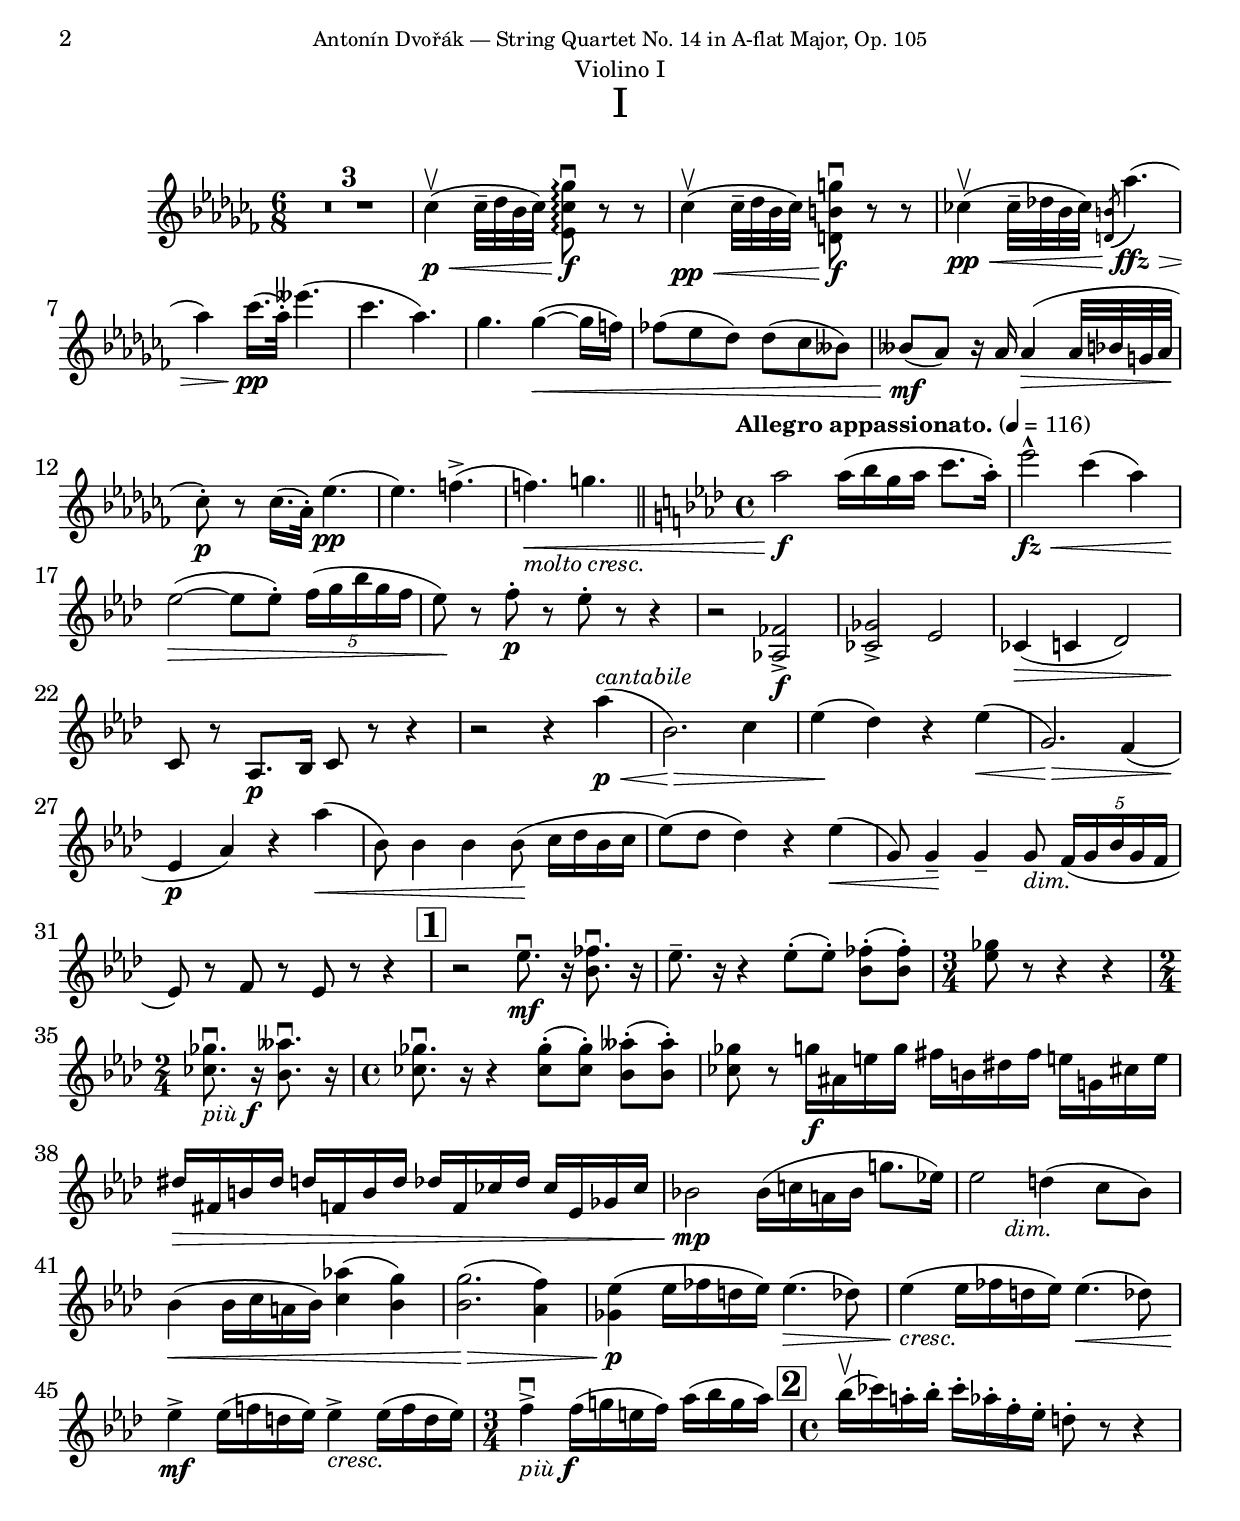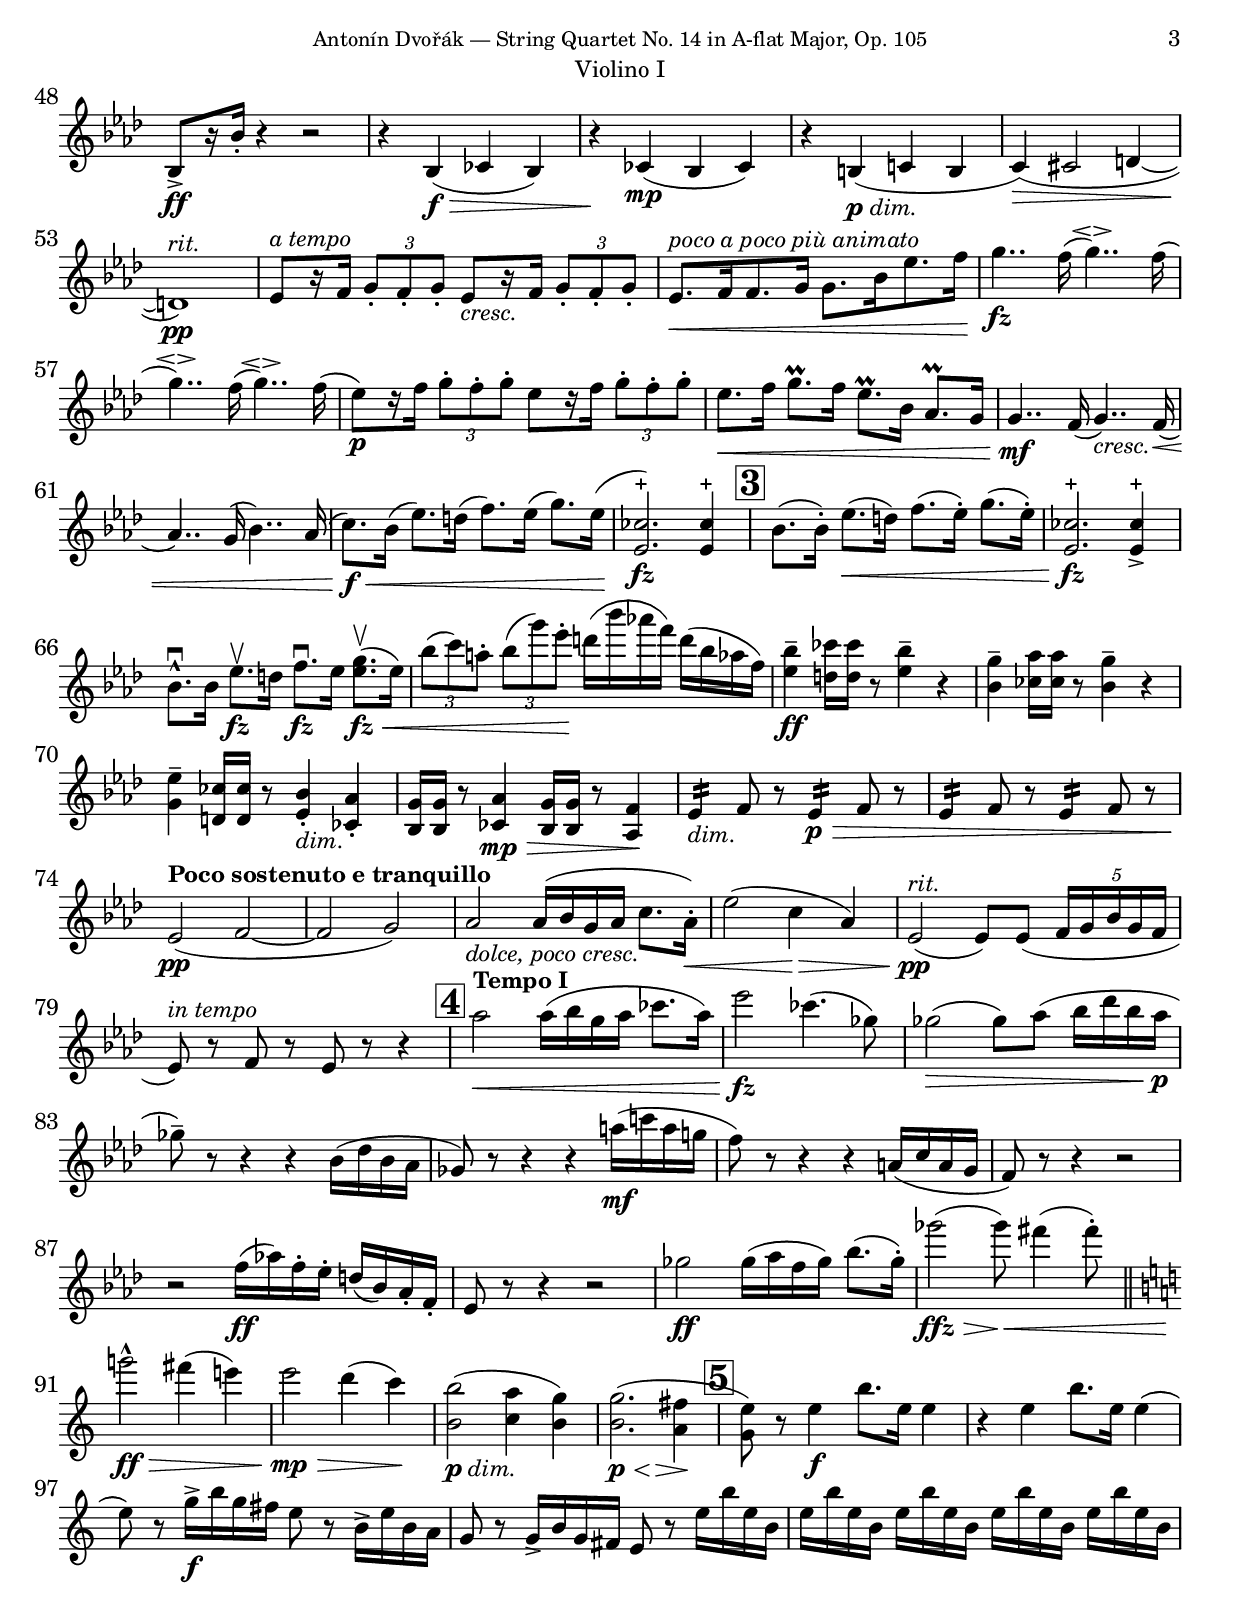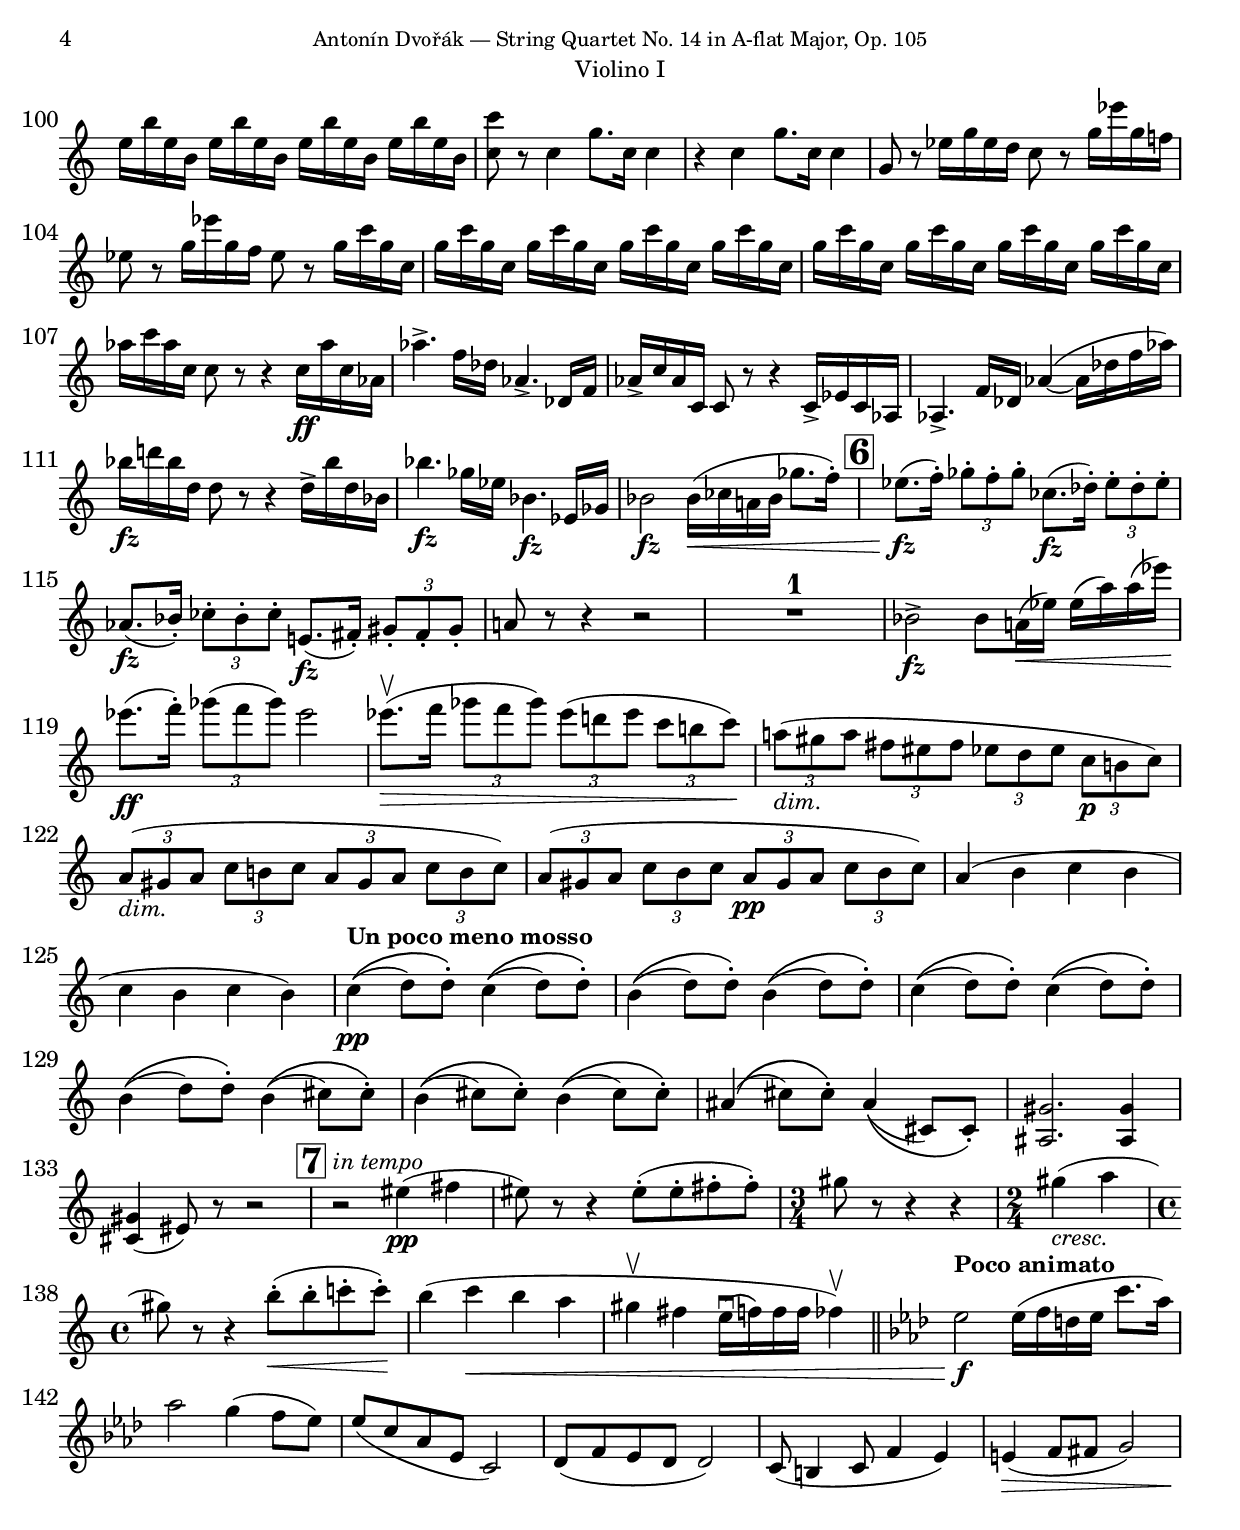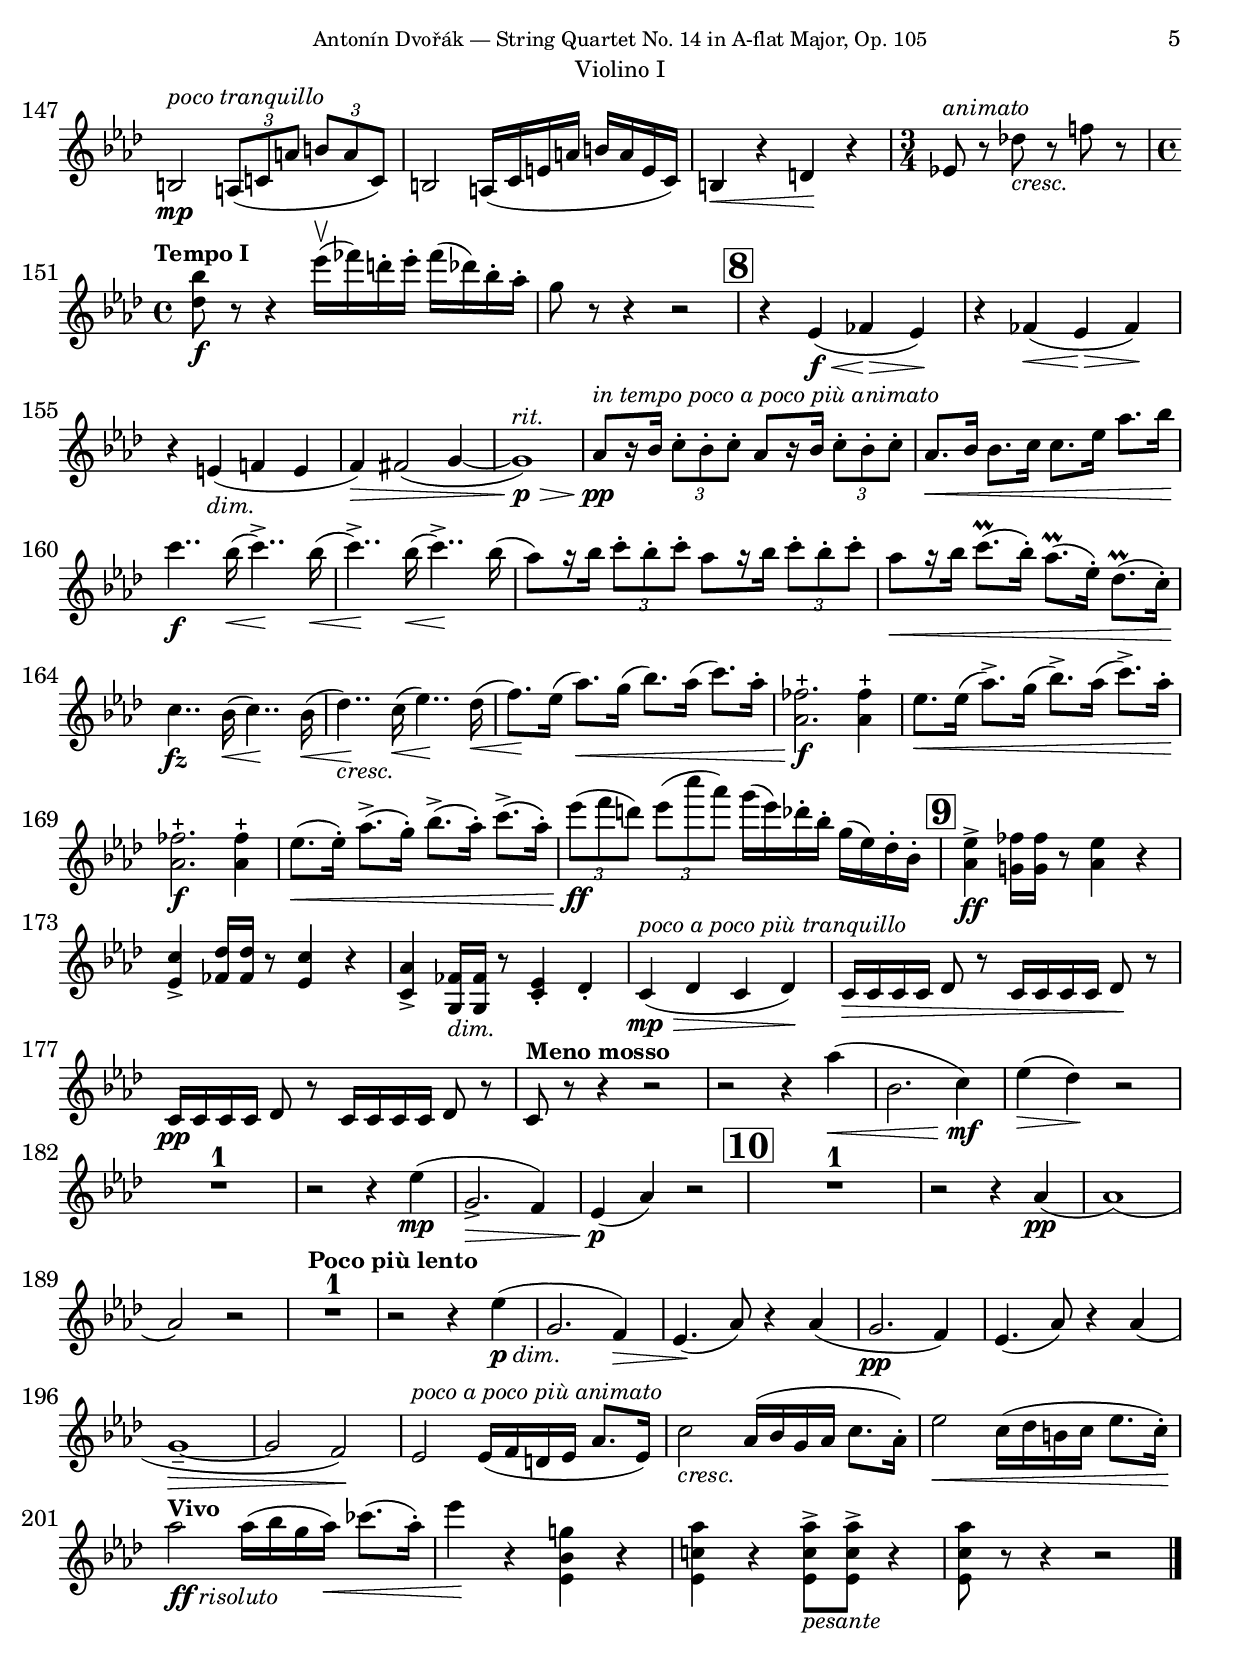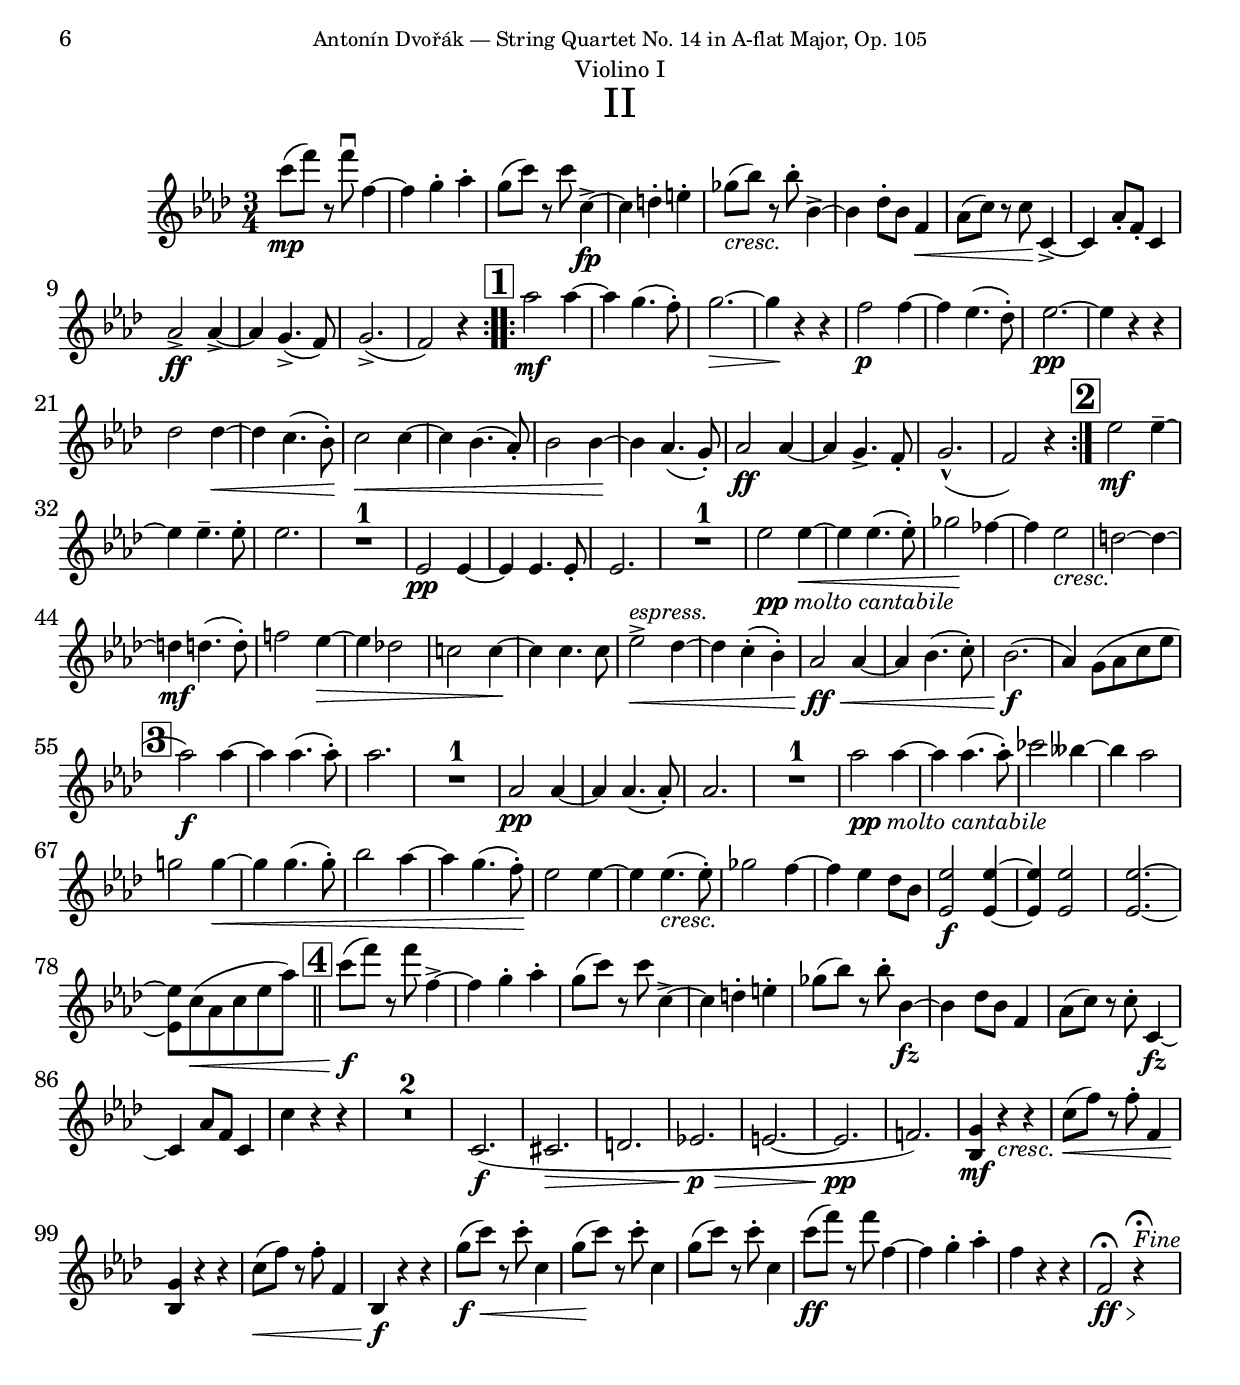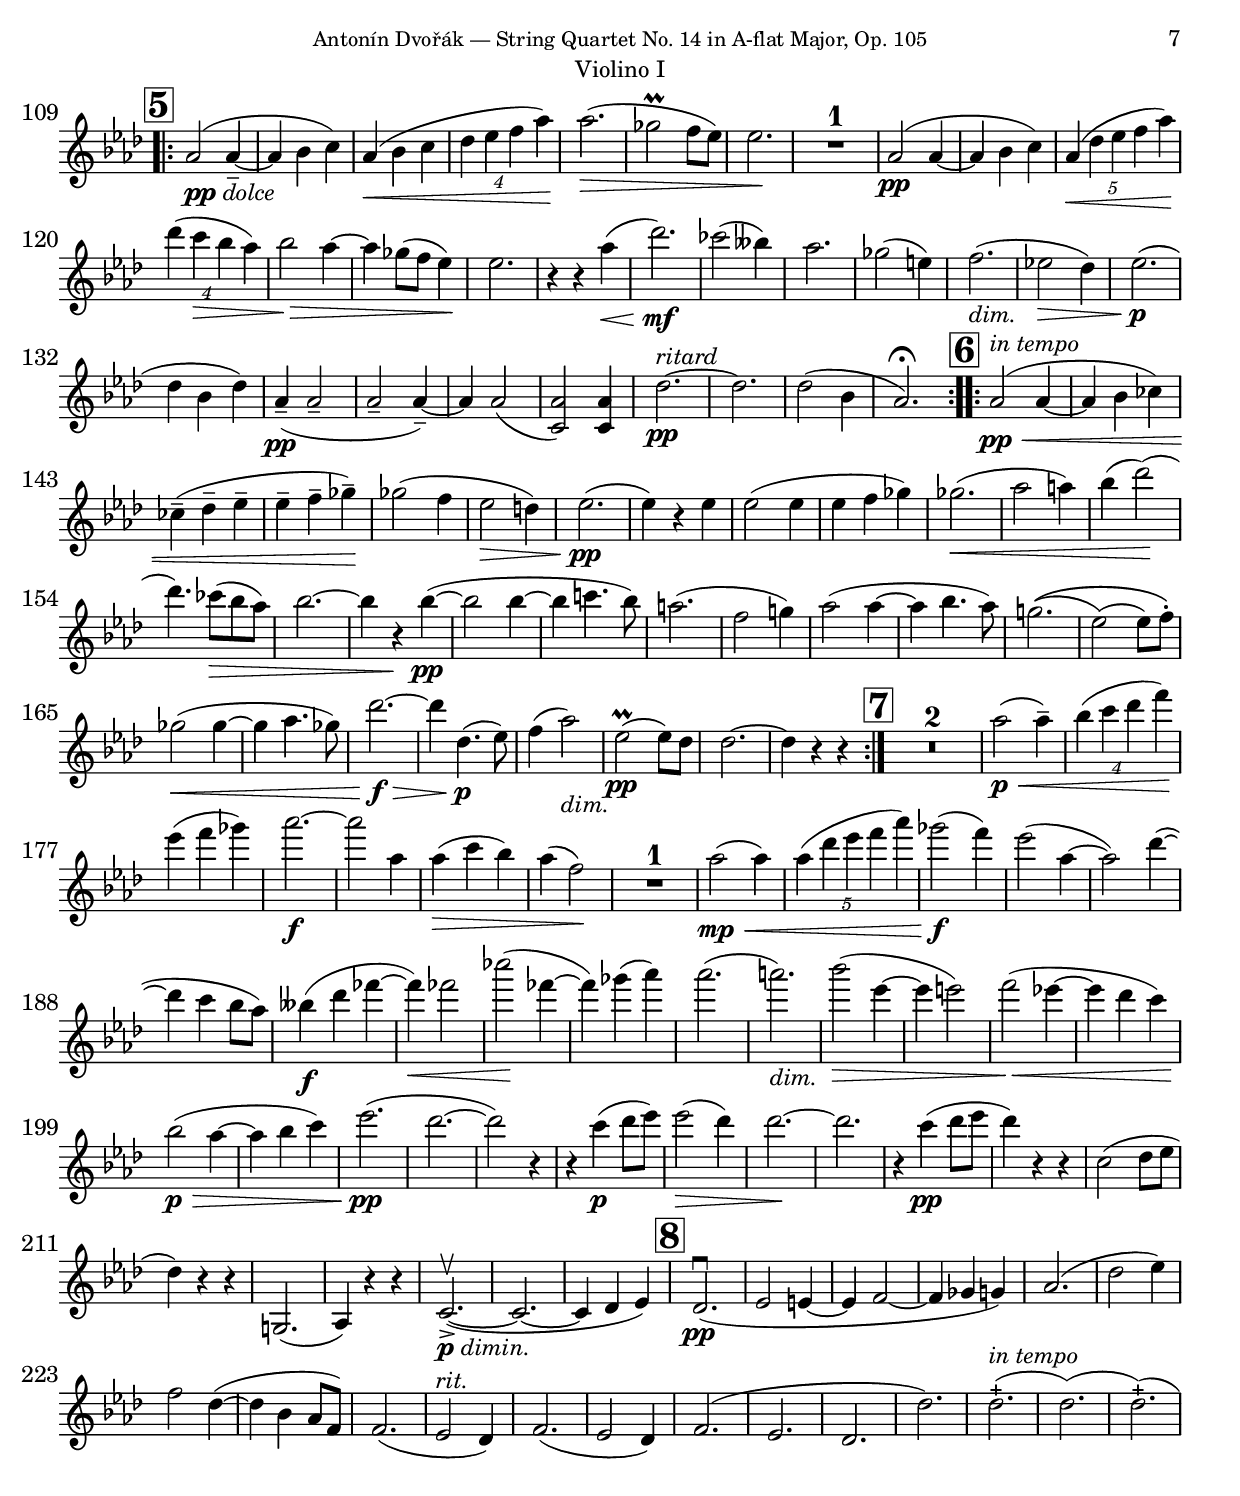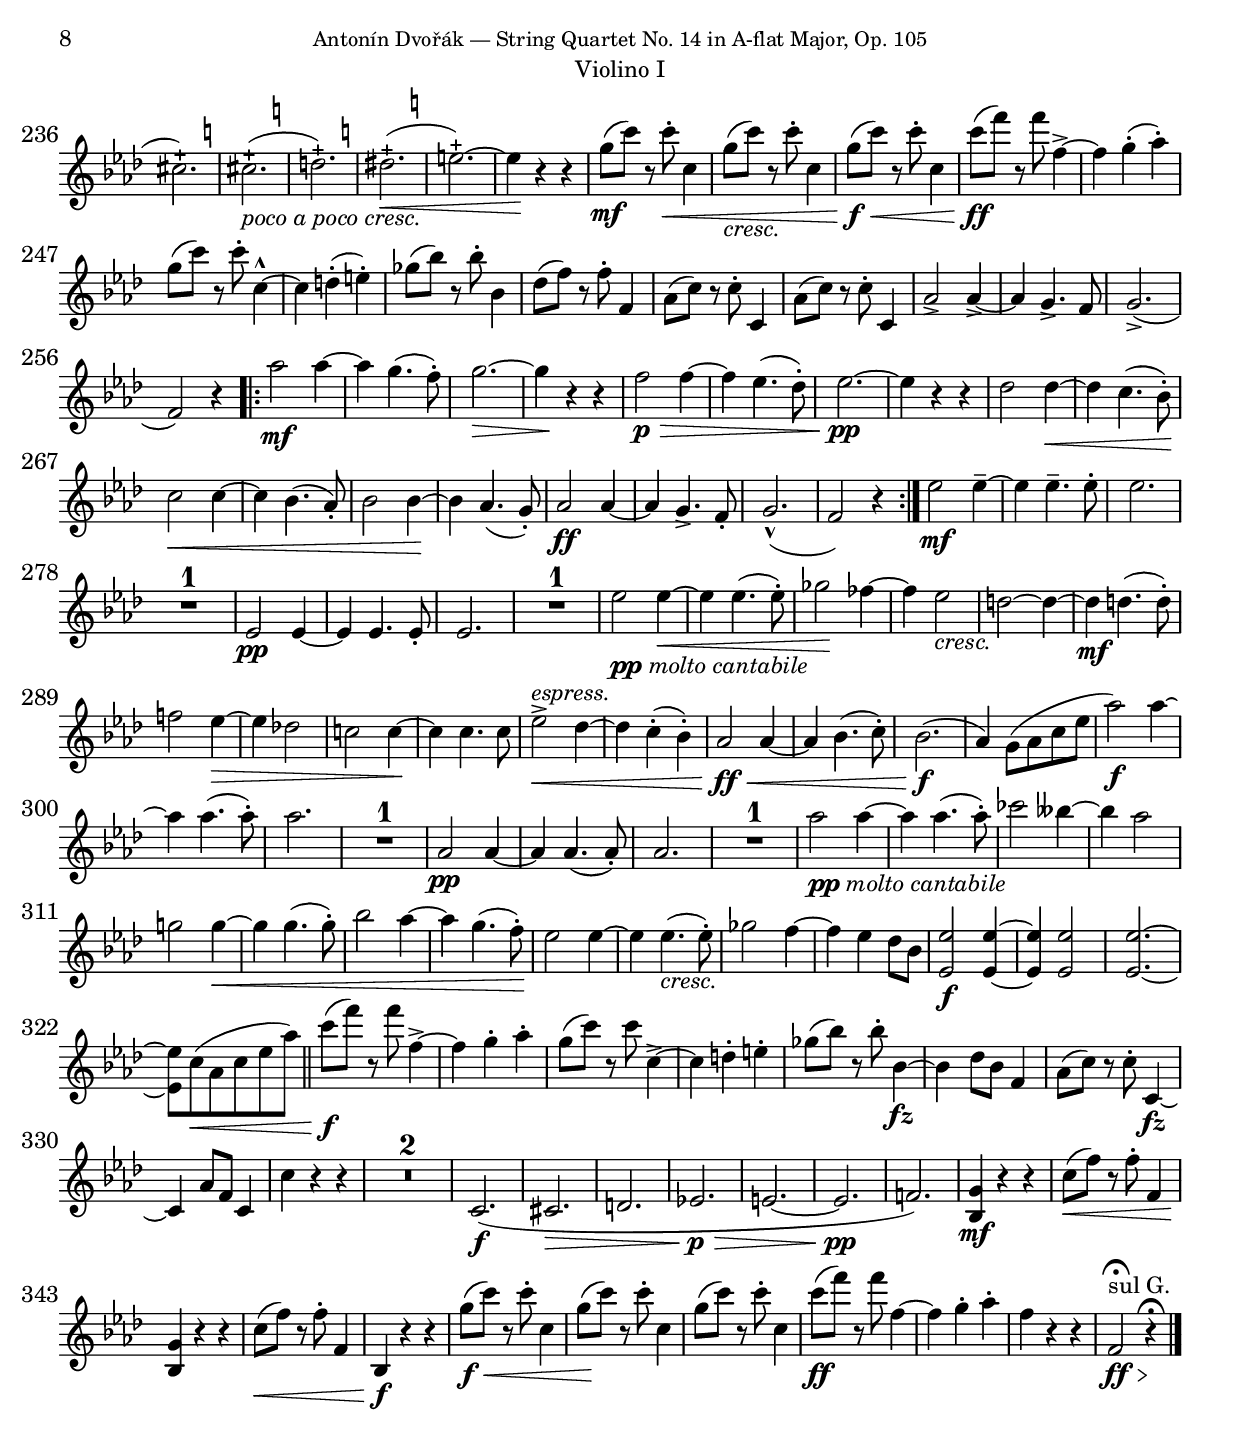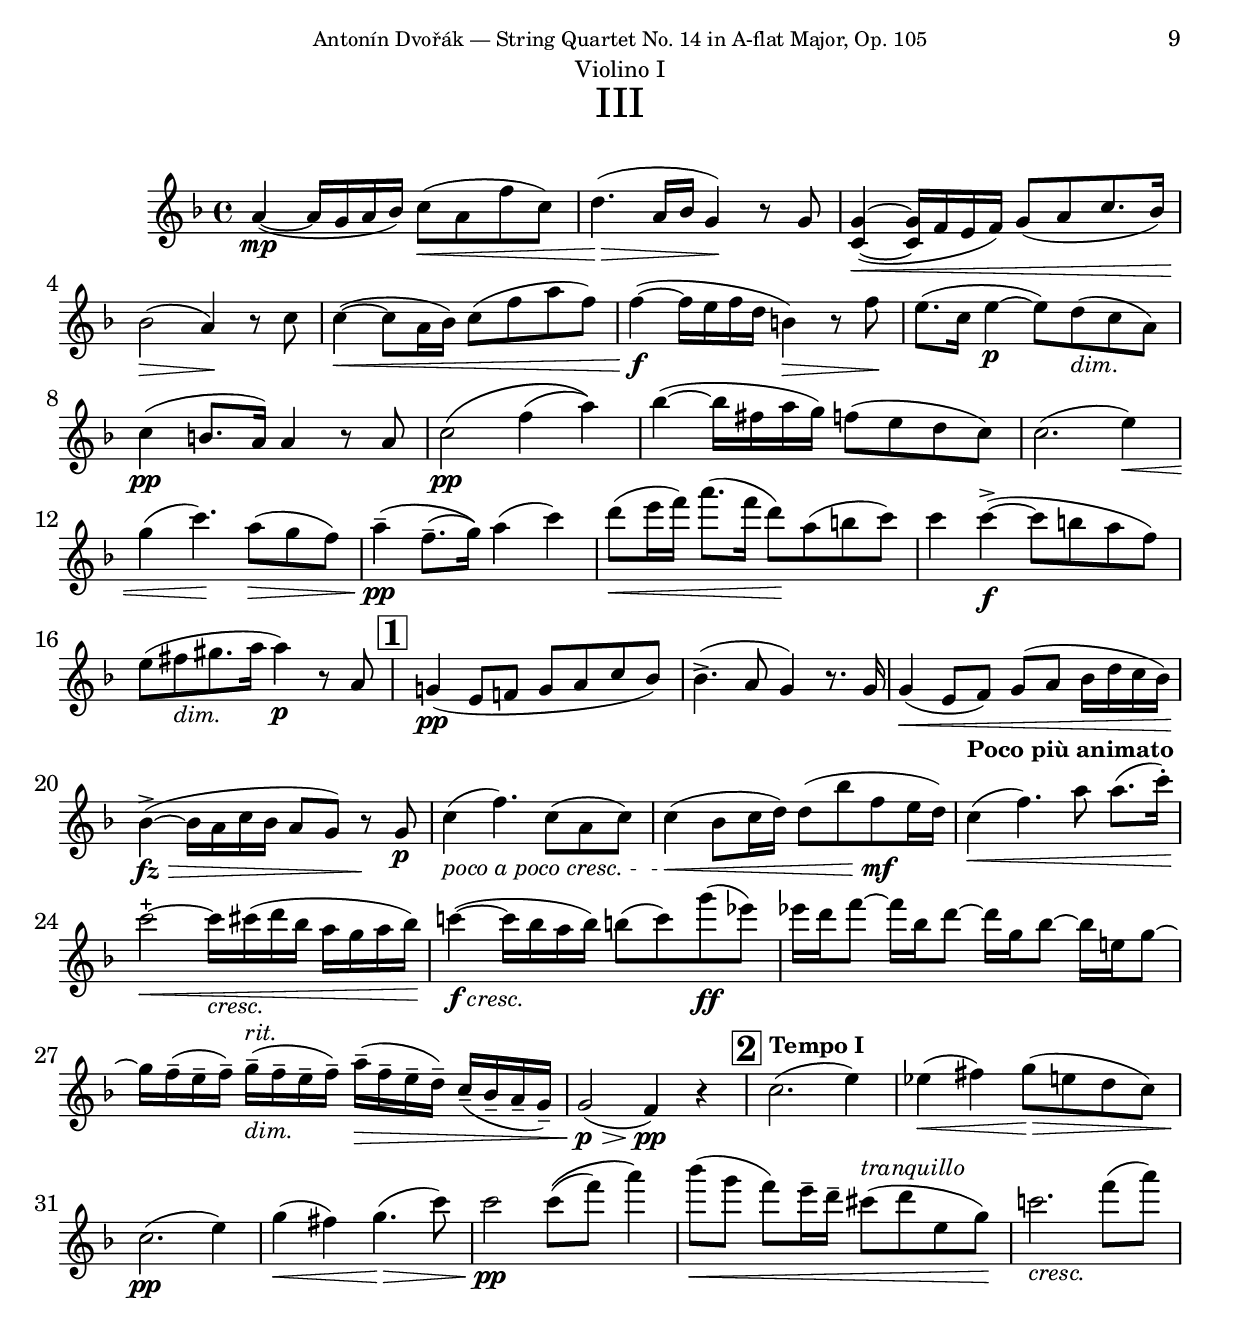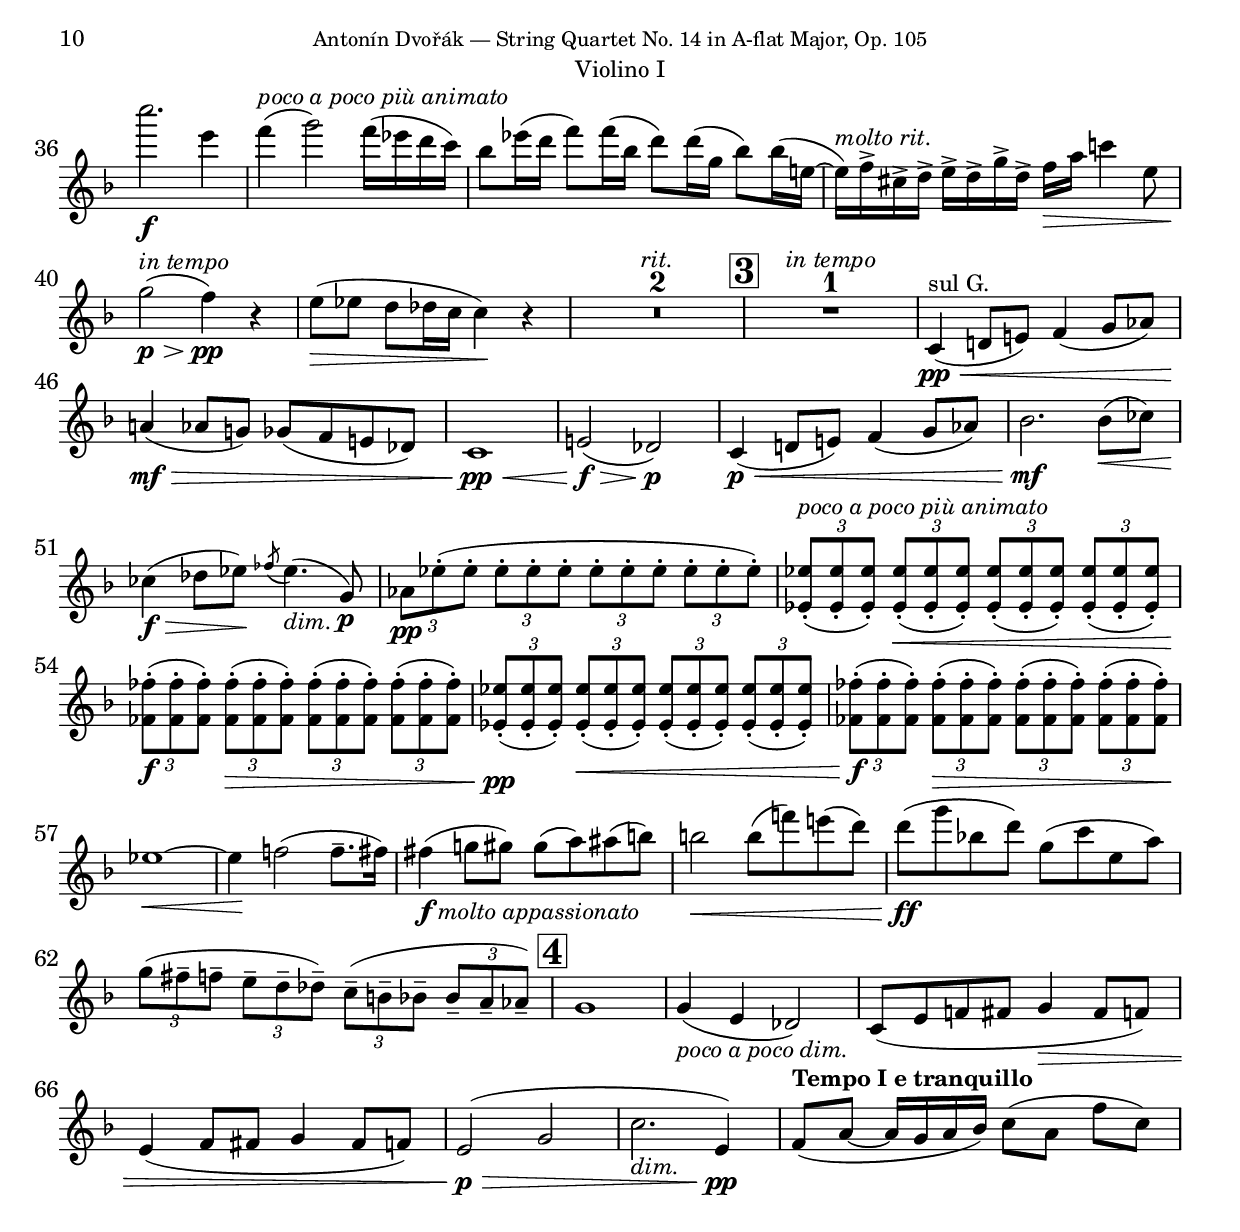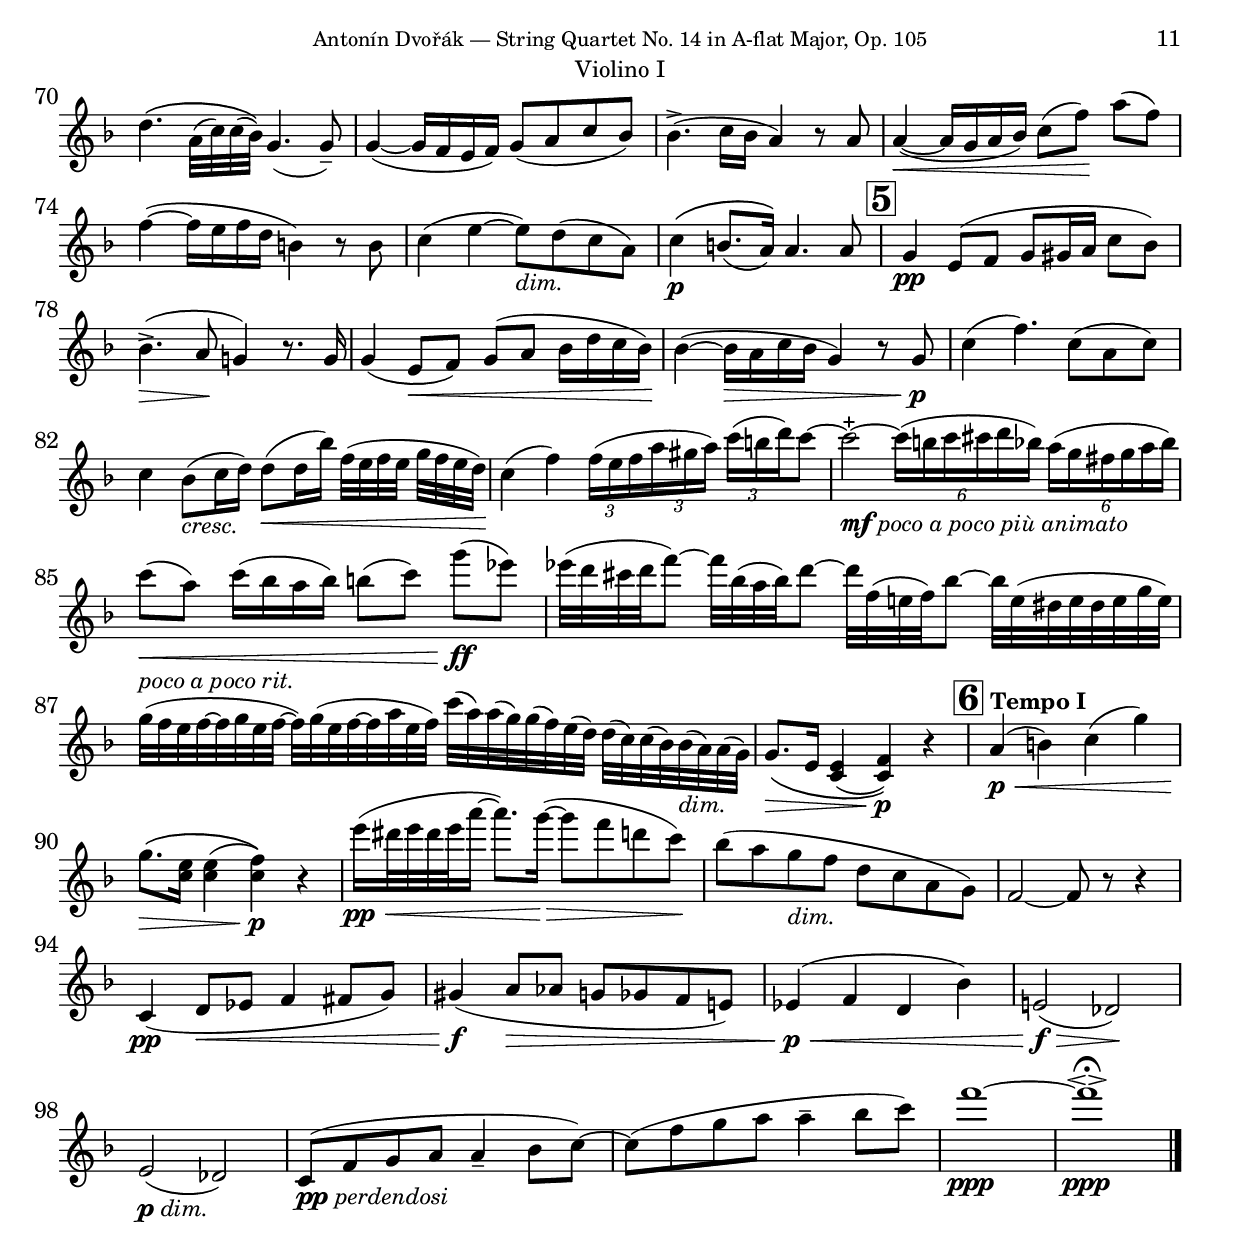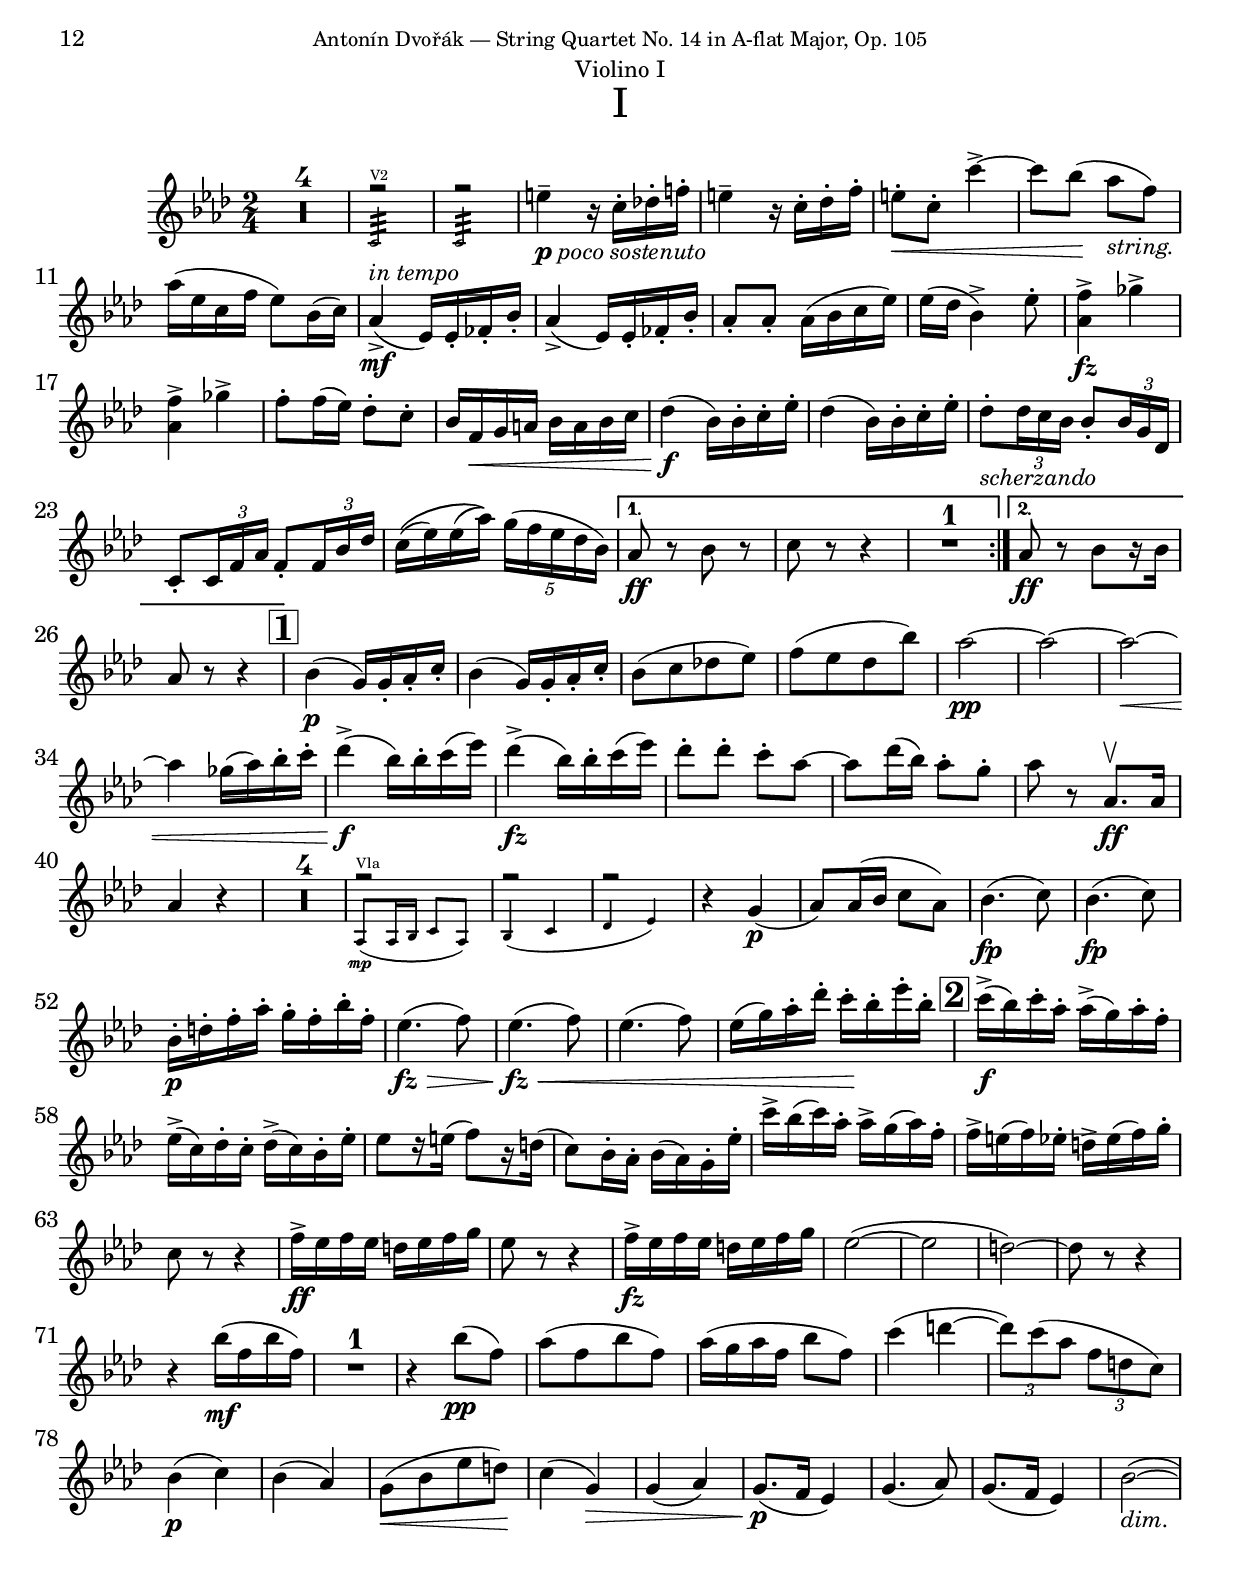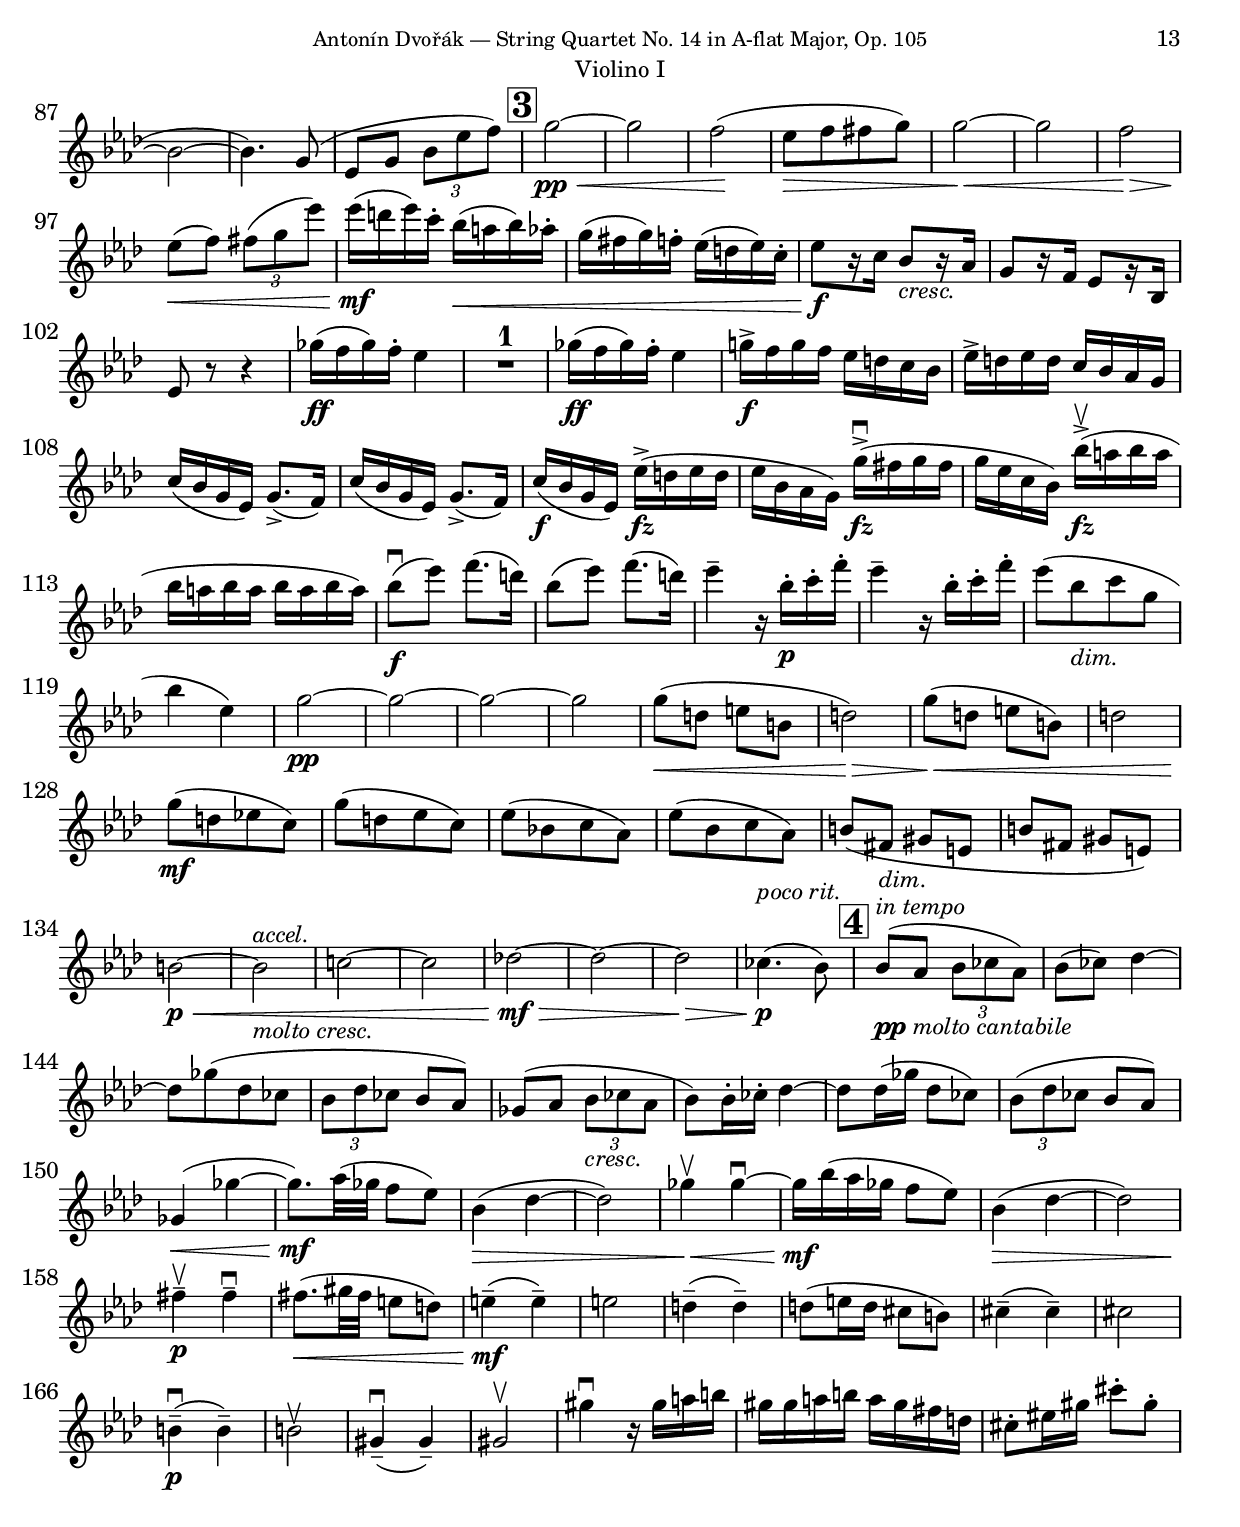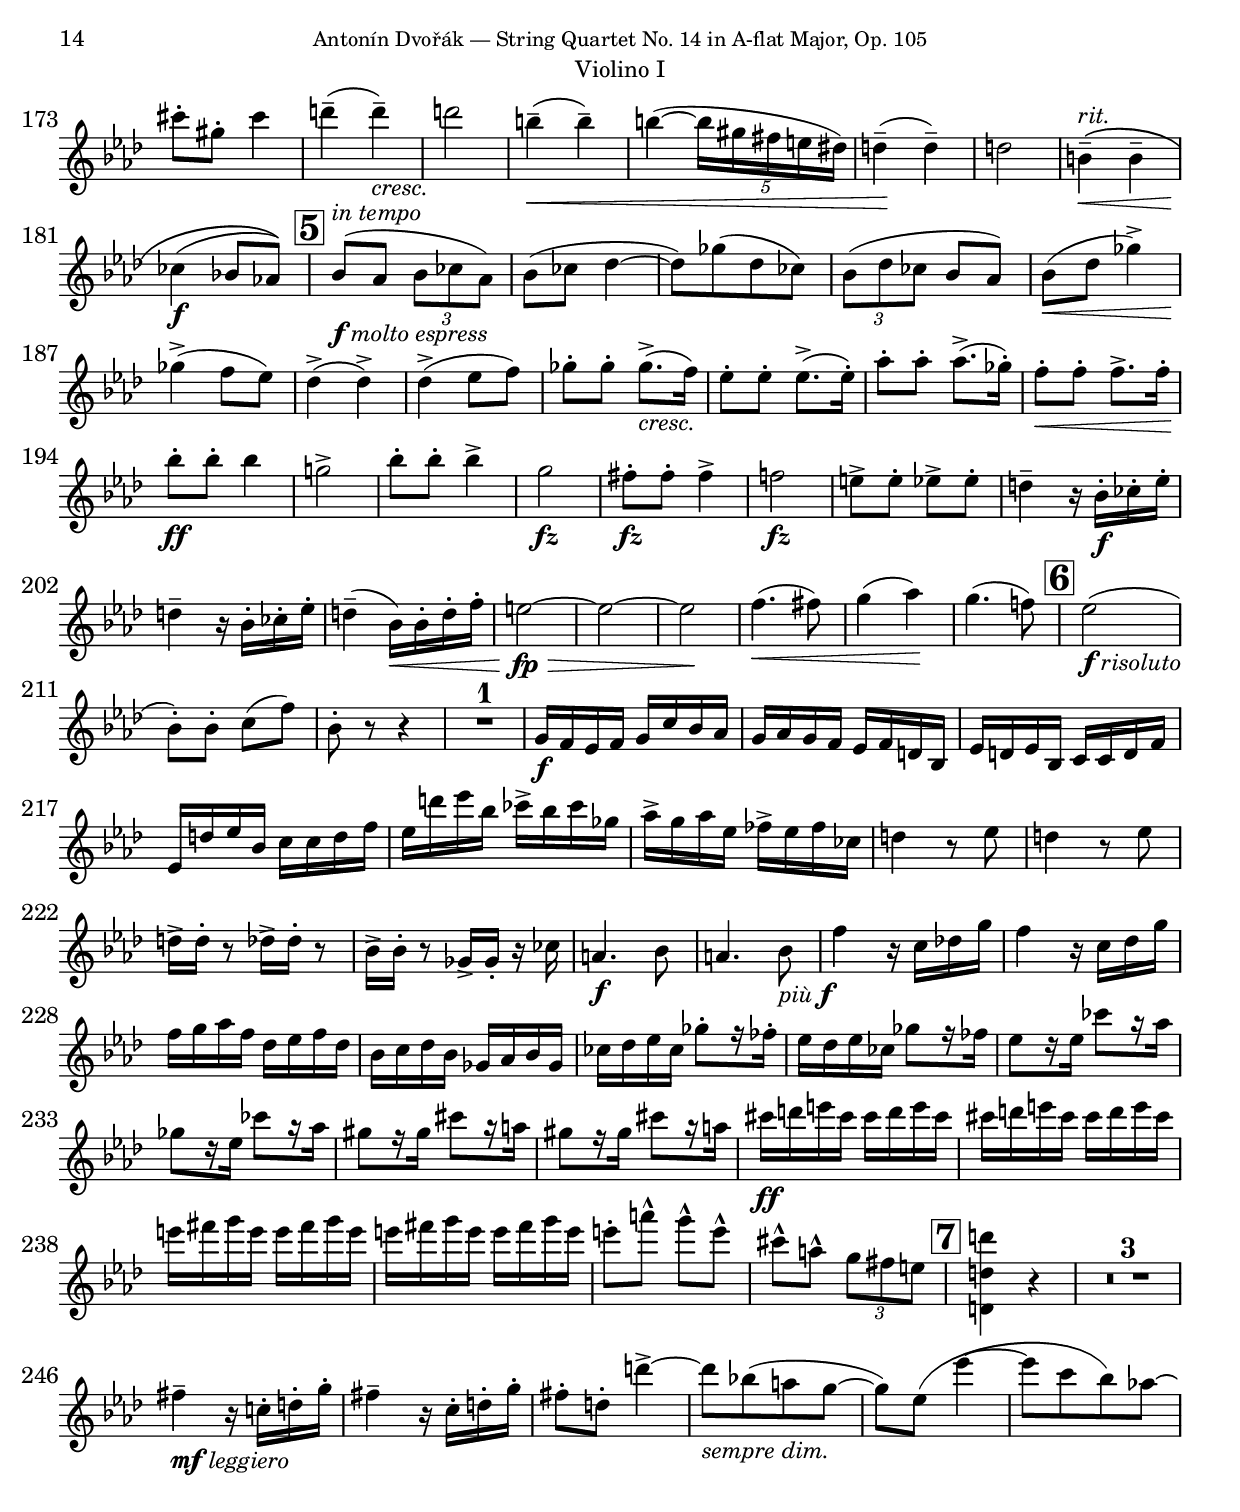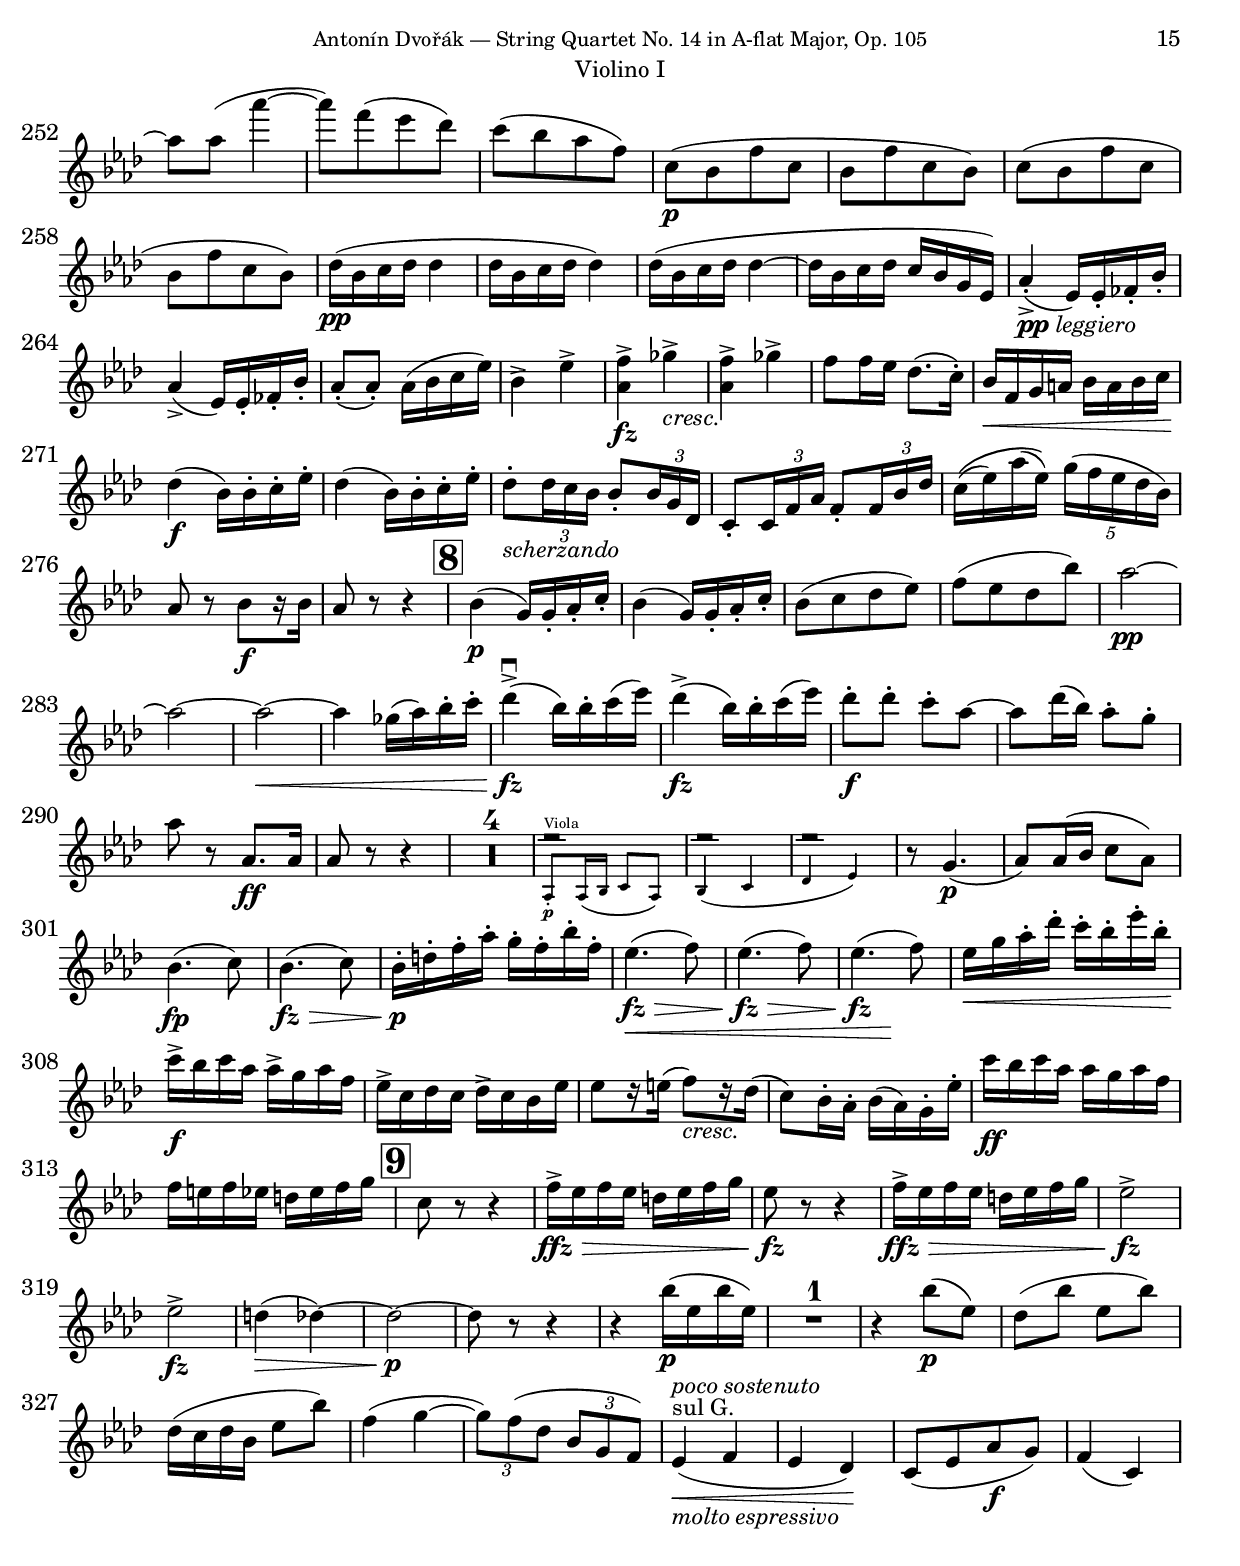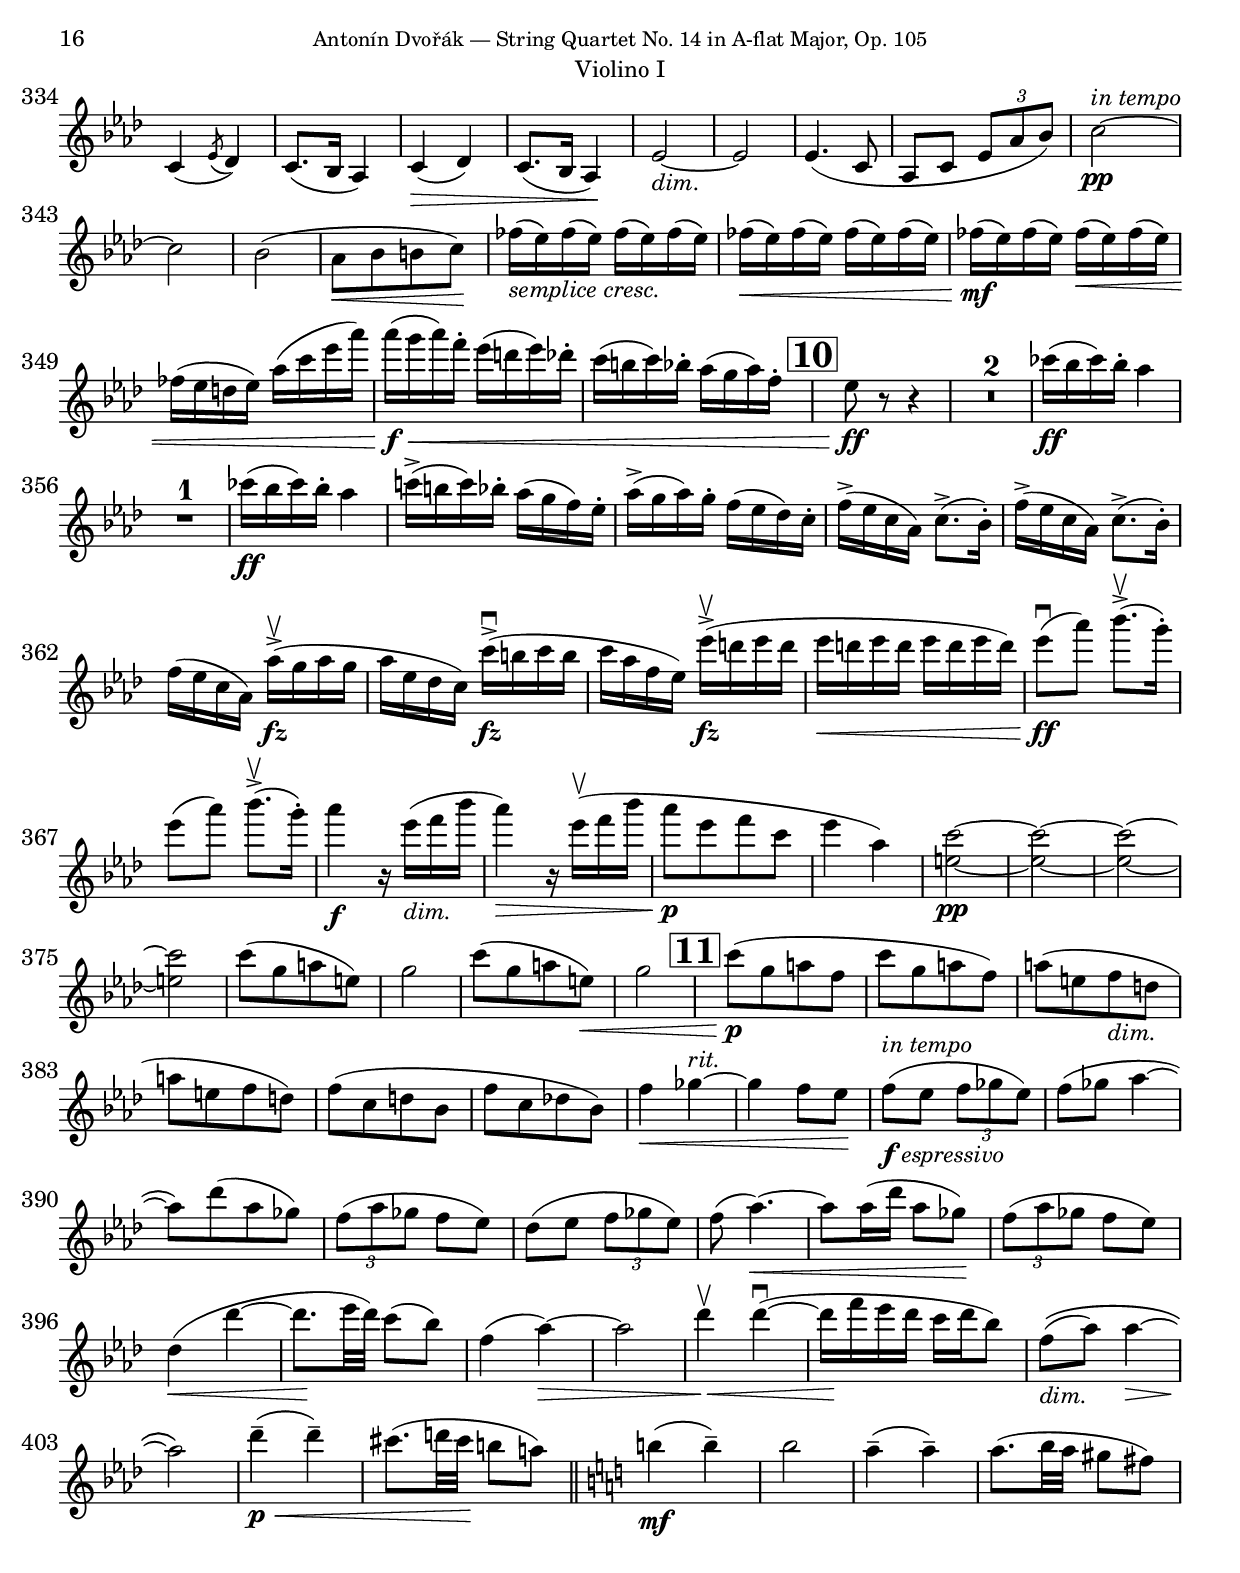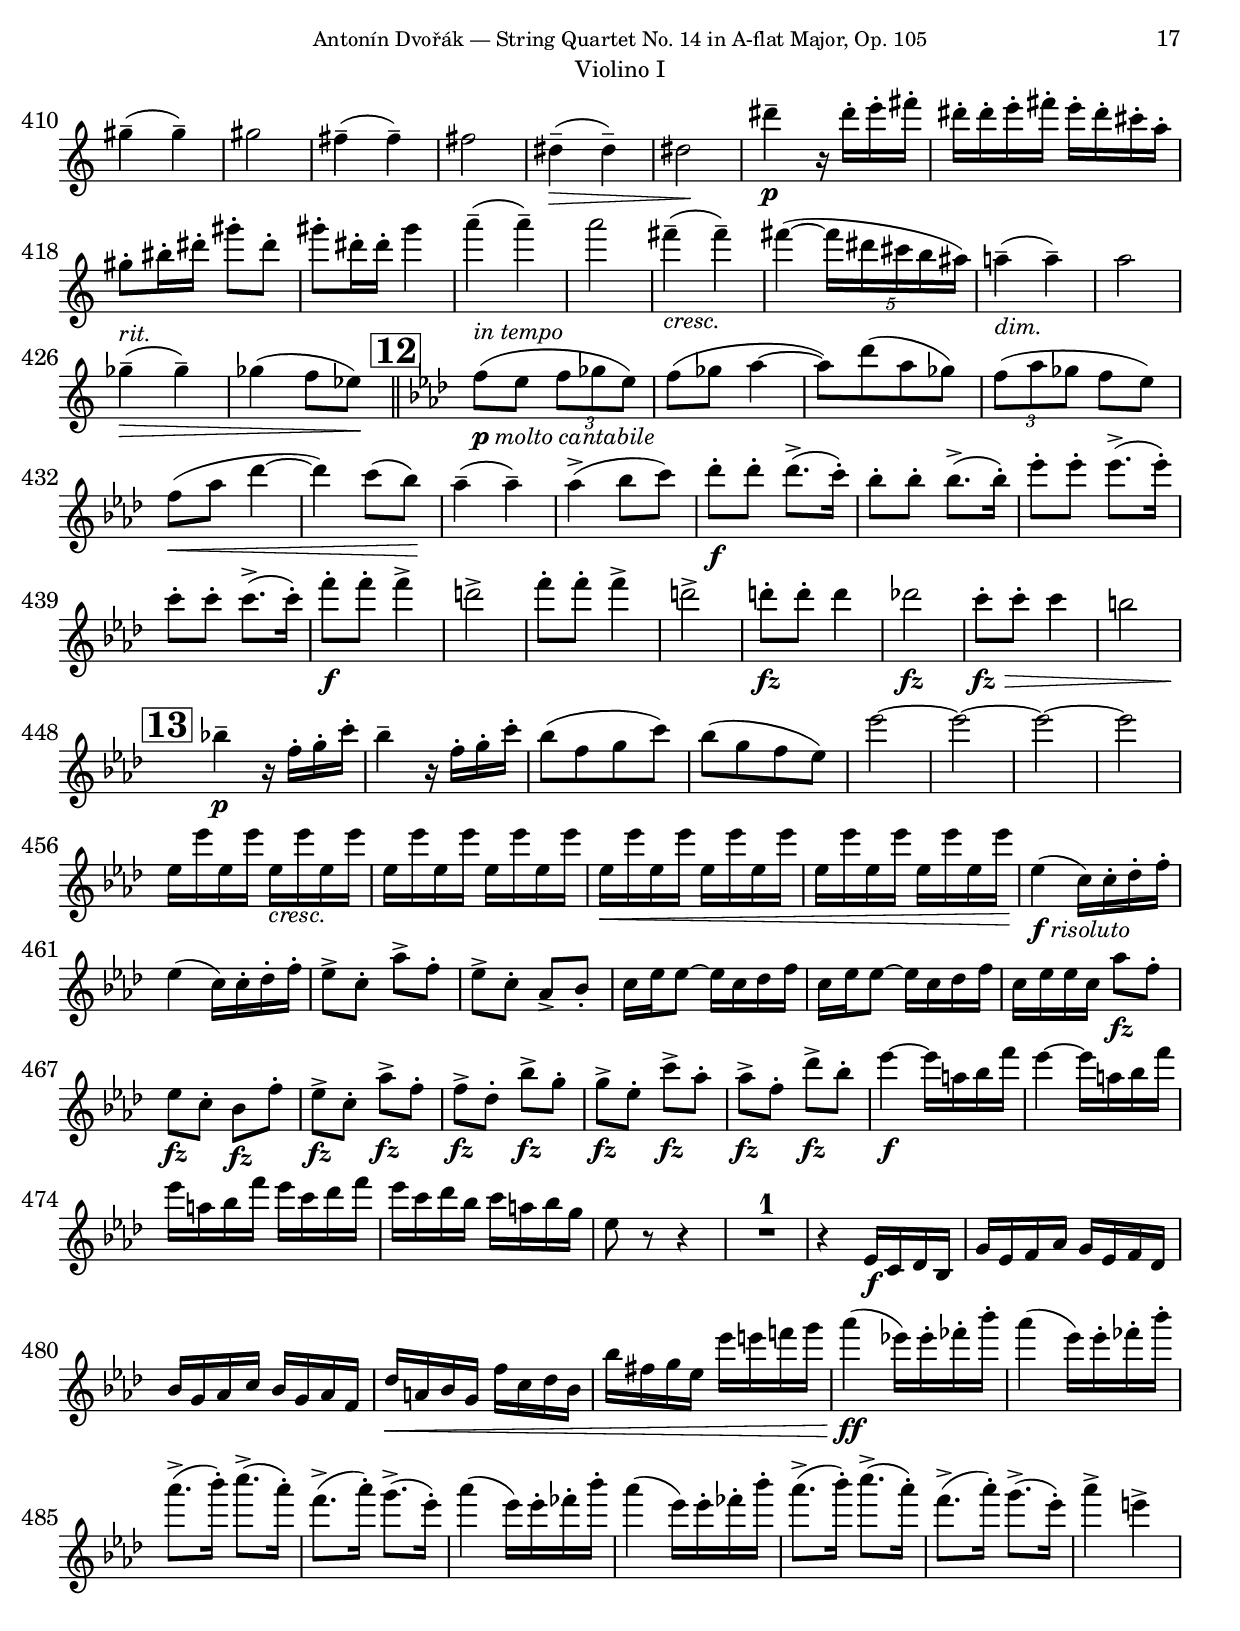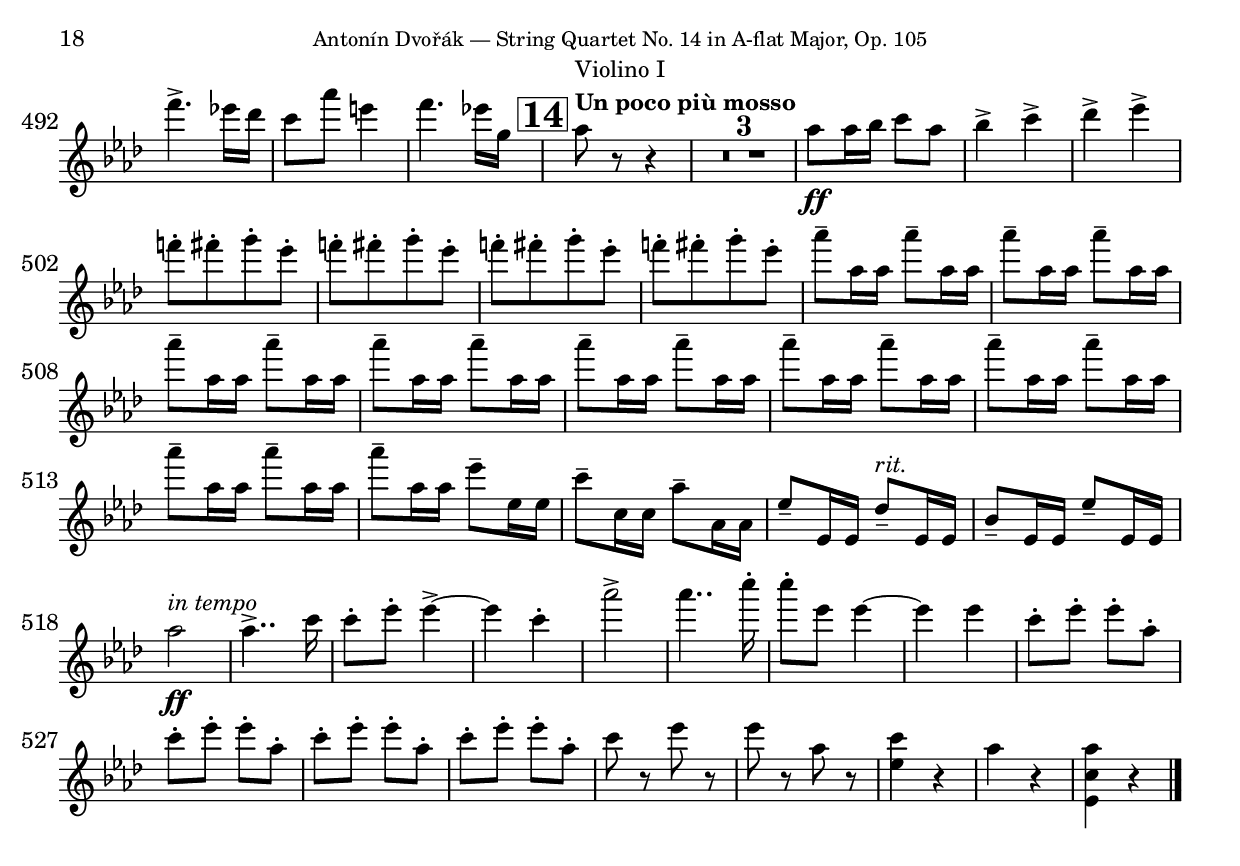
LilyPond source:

%###############################################################################
%#                                 H E A D E R                                 #
%###############################################################################
%
%  Composer           : Antonín Dvořák (1841 - 1904)
%  work               : String Quartet No. 14 in A-flat Major, Op. 105
%  Source             : Berlin: N. Simrock, 1896. Plate 10682.
%  Type of score      : Score part for violin I
%  Typesetter         : Sébastien MANEN
%  date of initiation : Sunday 21 August 2022, 08:30
%
%###############################################################################
%#                          I N C L U D E   F I L E S                          #
%###############################################################################
\version "2.22.1"
%\include "/media/Documents/Partitions/lilypond/markup.ly"
\include "./00-Common/Quartet_n14_Op105_Header.ily"
%  work        : String Quartet No. 14 in A-flat Major, Op. 105
%  typesetter  : Sébastien MANEN
%  date        : Sunday 21 August 2022, 08:30
%###############################################################################
%#                          P A P E R   S E C T I O N                          #
%###############################################################################
\paper {
	ragged-last-bottom = ##t
	ragged-bottom = ##t
%	left-margin = 10 \mm
%	annotate-spacing = ##t
%	top-margin = #2
%	first-page-number = 0
%	max-systems-per-page = #1
	markup-system-spacing.basic-distance = #12
	score-markup-spacing.basic-distance = #18
	system-system-spacing.basic-distance = #10
	bookTitleMarkup = \markup {
		\column {
			\vspace #15
			\fill-line {
				\fromproperty #'header:composer
			}
			\vspace #10
			\fill-line {
				\fromproperty #'header:title
			}
			\vspace #10
			\fill-line {
				\fromproperty #'header:subtitle
			}
		}
	}
	oddHeaderMarkup = \markup {
		\on-the-fly \not-first-page \fill-line {
			\null
			\center-column {
				\smaller \fromproperty #'header:subsubtitle
				\fromproperty #'header:instrument
				%\vspace #1
			}
			\fromproperty #'page:page-number-string
		}
	}
	evenHeaderMarkup = \markup {
		\on-the-fly \not-first-page \fill-line {
			\fromproperty #'page:page-number-string
			\center-column {
				\smaller \fromproperty #'header:subsubtitle
				\fromproperty #'header:instrument
				%\vspace #1
			}
			\null
		}
	}
	oddFooterMarkup = \markup {
		\column {
			\fill-line {
				\on-the-fly #(on-page 1) \fromproperty #'header:copyright
			}
		}
	}
}

%  work        : String Quartet No. 14 in A-flat Major, Op. 105
%  typesetter  : Sébastien MANEN
%  date        : Sunday 21 August 2022, 08:30
%###############################################################################
%#                           T I M E   S E C T I O N                           #
%###############################################################################
timeMvtI = {
	\time 6/8
}
timeMvtII = {
	\time 3/4
}
timeMvtIII = {
	\time 4/4
}
timeMvtIV = {
	\time 2/4
}


%  work        : String Quartet No. 13 in G Major, Op. 106
%  typesetter  : Sébastien MANEN
%  date        : Tuesday 26 July 2022, 09:29
%###############################################################################
%#                         L A Y O U T   S E C T I O N                         #
%###############################################################################
#(set-global-staff-size 20)
%#(ly:set-option 'debug-skylines #t)
\layout {
	#(layout-set-staff-size 20)
	\set Score.alternativeNumberingStyle = #'numbers
%	\set Score.doubleRepeatType = #":|.|:"
	\set Score.markFormatter = #format-mark-box-numbers
	\context {
		\Voice
		\override TupletBracket #'bracket-visibility = ##f
		\override Hairpin.to-barline = ##f
		\override TrillSpanner.bound-details.right.padding = #1
		\override Fingering.avoid-slur = #'around
		\override Arpeggio.padding = #0.25
		\override Script.staff-padding = #'()
		\override Hairpin.height = #0.55
		\override Beam.breakable = ##t
	}
	\context {
		\Staff
		\consists #Measure_counter_engraver
		\override TupletBracket.staff-padding = ##f
		\override Fingering.staff-padding = #'()
		%\override Script.staff-padding = ##f
		\override MultiMeasureRest.space-increment = 1
	}
	\context {
		\Score
		\override RehearsalMark #'font-size = #4
		\override RehearsalMark.extra-spacing-width = #'(-0.3 . 0.3) %0.7
		\override RehearsalMark.outside-staff-priority = ##f
		\override RehearsalMark.extra-spacing-height = #'(-inf.0 . +inf.0)
		\override DynamicTextSpanner.font-size = #0
		\override BarNumber #'font-size = #0.1
		\override MeasureCounter.outside-staff-priority = #390
		\override FootnoteItem #'annotation-line = ##f
	}
}
layoutPart = \layout {
	\compressMMRests
	\compressEmptyMeasures
	\set Voice.restNumberThreshold = #0
}


%  work        : String Quartet No. 14 in A-flat Major, Op. 105
%  typesetter  : Sébastien MANEN
%  date        : Sunday 21 August 2022, 08:30
%###############################################################################
%#                      S H O R T C U T S   S E C T I O N                      #
%###############################################################################
animato=^\markup {\italic animato}
appassionato=^\markup {\italic appassionato}
arco=^\markup {\italic arco}
atempo=^\markup {\italic {a tempo}}
cantabile=^\markup {\italic {cantabile}}
crescmarkup=^\markup {\italic cresc.}
dimmarkup=^\markup {\italic dim.}
dolcepococresc=^\markup {\italic {dolce, poco cresc.}}
intempo=^\markup {\italic {in tempo}}
intempopocoapocopiuanimato=^\markup {\italic {in tempo poco a poco più animato}}
moltocrescmark=^\markup {\italic {molto cresc.}}
pesante=^\markup {\italic pesante}
pizz=^\markup {\italic pizz.}
pocoapocopiuanimato=^\markup {\italic {poco a poco più animato}}
pocoapocopiutranquillo=^\markup {\italic {poco a poco più tranquillo}}
pococresc=^\markup {\italic {poco cresc.}}
pocosostenutoetranquillo=^\markup {\italic {poco sostenuto e tranquillo}}
pocotranquillo=^\markup {\italic {poco tranquillo}}
rit=^\markup {\italic rit.}
sulG=^\markup {sul G.}
ffz = #(make-dynamic-script "ffz")
ffrisoluto = \markup {\dynamic ff \italic risoluto}
fconforza = \markup {\dynamic f \italic {con forza}}
fdetache = \markup {\dynamic f \italic détaché}
fzcresc= \markup {\dynamic fz \italic cresc.}
mpespressivo = \markup { \dynamic mp \italic espressivo}
pdim = \markup { \dynamic p \italic dim.}
piuf=^\markup {\italic {più} \dynamic f}
ppleggiero = \markup { \dynamic pp \italic leggiero}
ppespressivomoltocantabile = \markup { \dynamic pp \italic {espressivo e molto cantabile}}
espress=^\markup {\italic {espress.}}
fine=^\markup {\italic Fine}
pocoapococrescmarkup=^\markup {\italic {poco a poco cresc.}}
ritard=^\markup {\italic ritard}
segue=^\markup {\italic segue}
pdimin = \markup { \dynamic p \italic dimin.}
pmoltoespressivo = \markup { \dynamic p \italic {molto espressivo}}
ppdolce = \markup { \dynamic pp \italic dolce}
pplegato = \markup { \dynamic pp \italic legato}
ppmoltocantabile = \markup { \dynamic pp \italic {molto cantabile}}
moltoappassionato=^\markup {\italic {molto appassionato}}
moltorit=^\markup {\italic {molto rit.}}
pocoapocodim=^\markup {\italic {poco a poco dim.}}
pocoapocoritmarkup=^\markup {\italic {poco a poco rit.}}
scherzando=^\markup {\italic scherzando}
tranquillo=^\markup {\italic tranquillo}
fcresc = \markup {\dynamic f \italic {cresc.}}
fmoltoappassionato = \markup { \dynamic f \italic {molto appassionato}}
mfpocoapocopiuanimato = \markup { \dynamic mf \italic {poco a poco più animato}}
ppocoapococresc = \markup { \dynamic p \italic {poco a poco cresc.}}
ppperdendosi = \markup { \dynamic pp \italic {perdendosi}}
pocoapococresc = #(make-music 'CrescendoEvent
             'span-direction START
             'span-type 'text
             'span-text "poco a poco cresc.")
accel=^\markup {\italic accel.}
espressivomarkup=^\markup {\italic {espressivo}}
moltoespressivo=^\markup {\italic {molto espressivo}}
pocorit=^\markup {\italic {poco rit.}}
pocosostenuto=^\markup {\italic {poco sostenuto}}
semplicecresc=^\markup {\italic {semplice cresc.}}
sempredim=^\markup {\italic {sempre dim.}}
sulD=^\markup {sul D.}
fespressivo = \markup {\dynamic f \italic espressivo}
fmarcato = \markup {\dynamic f \italic marcato}
fmoltoespress = \markup { \dynamic f \italic {molto espress}}
frisoluto = \markup { \dynamic f \italic {risoluto}}
fppocosostenuto = \markup { \dynamic fp \italic {poco sostenuto}}
mfleggiero = \markup { \dynamic mf \italic leggiero}
pmoltocantabile = \markup { \dynamic p \italic {molto cantabile}}
ppocosostenuto = \markup { \dynamic p \italic {poco sostenuto}}
ppcantabile = \markup { \dynamic pp \italic cantabile}
string=^\markup {\italic string.}


%\include "./00-Common/Quartet_n14_Op105_Format_Part01_ViolinI.ily"
%  work        : String Quartet No. 14 in A-flat Major, Op. 105
%  typesetter  : Sébastien MANEN
%  date        : Sunday 21 August 2022, 08:30
%###############################################################################
%#                       T E M P I  C O N D U C T O R S                        #
%###############################################################################
tempiMvtI = {
	\tempo "Adagio ma non troppo." 8 = 88
}
tempiMvtII = {
	\tempo "Molto vivace. M.M. " 2. = 92
}
tempiMvtIII = {
	\tempo "Lento e molto cantabile. M.M." 8 = 116
}
tempiMvtIV = {
	\tempo "Allegro non tanto. M.M." 4 = 112
}

%  work        : String Quartet No. 14 in A-flat Major, Op. 105
%  typesetter  : Sébastien MANEN
%  date        : Sunday 21 August 2022, 08:30
%###############################################################################
%#                          M U S I C   S E C T I O N                          #
%###############################################################################
musicViolinIMvtI = \relative c {
	\clef treble
	\key ces \major
% mesure 1 à 5
	R2.*3
	ces''4(\upbow\p\< ces32-- des bes ces) <ees, ces' ges'>8\f\downbow \arpeggio r r
	ces'4\pp(\upbow\< ces32-- des bes ces) <d, b' g'>8\f\downbow r r
% mesure 6 à 10
	ces'!4(\pp\<\upbow ces32-- des! bes ces) \acciaccatura {\scaleDurations 1/10 <d, b'>8(} aes''4.)\ffz(\>
	aes4) ces16.(\pp aes32)-. eeses'4.(
	ces aes)
	ges ges4(~\< ges16 f)
	fes!8( ees des) des( ces beses)
% mesure 11 à 15
	beses(\mf aes) r16 aes aes4(\> aes32 bes g aes
	ces8-.)\p r ces16.( aes32-.) ees'4.(\pp
	ees) f(->
	f)_\moltocrescmark\< g \bar "||" \key aes \major \time 4/4
	\tempo "Allegro appassionato." 4=116 aes2\f aes16( bes g aes c8. aes16)-.
% mesure 16 à 20
	ees'2\fz\<-^ c4( aes)
	ees2\>(~ ees8 ees-.) \times 4/5 {f16( g bes g f}
	ees8)\! r f-.\p r ees-. r r4
	r2 <aes,,! fes'>2\f->
	<ces ges'>2-> ees
% mesure 21 à 25
	ces4(\> c des2)
	c8\! r aes8.\p bes16 c8 r r4
	r2 r4 aes''\p\<^\cantabile(
	bes,2.)\> c4
	ees(\! des) r ees(\< 
% mesure 26 à 30
	g,2.)\> f4(
	ees\p aes) r aes'(\<
	bes,8) bes4 bes bes8(\! c16 des bes c
	ees8)( des des4) r ees(\<
	g,8) g4--\! g-- g8_\dimmarkup \times 4/5 {f16( g bes g f}
% mesure 31 à 35
	ees8) r f r ees r r4 \mark \default
	r2 ees'8.\mf\downbow r16 <bes fes'>8.\downbow r16
	ees8.-- r16 r4 ees8-.[( ees-.)] <bes fes'>-.([ <bes fes'>-.)] \time 3/4
	<ees ges> r r4 r4 \time 2/4
	<ces ges'>8._\piuf\downbow r16 <bes aeses'>8.\downbow r16 \time 4/4
% mesure 36 à 40
	<ces ges'>8.\downbow r16 r4 <ces ges'>8-.([ <ces ges'>-.)] <bes aeses'>-.([ <bes aeses'>)-.]
	<ces ges'>8 r g'16\f ais, e' g fis b, dis fis e! g,! cis e
	dis\> fis, b dis d f, b d des f, ces' des ces ees, ges ces
	bes!2\mp bes16( c! a bes g'!8. ees!16)
	<<{s4 s_\dimmarkup} \\ {ees2}>> d4( c8 bes) 
% mesure 41 à 45
	bes4(\< bes16 c a bes) <c aes'!>4( <bes g'>)
	<bes g'>2.(\> <aes f'>4)
	<ges ees'>4(\p ees'16 fes d ees) ees4.(\> des8)
	ees4(\cresc ees16\! fes d ees) ees4.(\< des8)
	ees4->\mf ees16( f! d ees) ees4->_\crescmarkup ees16( f d ees) \time 3/4
% mesure 46 à 50
	f4->_\piuf\downbow f16( g! e f) aes( bes g aes) \time 4/4 \mark \default
	bes(\upbow ces) a-. bes-. ces-. aes-. f-. ees-. d8-. r r4
	bes,8->\ff[ r16 bes'-.] r4 r2
	r4 bes,4\f\>( ces bes)
	r\! ces(\mp bes ces)
% mesure 51 à 55
	r b_\pdim( c! b
	c)(\> cis2 d4~
	d1)\pp^\rit
	ees8[^\atempo r16 f] \times 2/3 {g8-. f-. g-.} ees8[_\crescmarkup r16 f] \times 2/3 {g8-. f-. g-.} 
	ees8.\<^\pocoapocopiuanimato[ f16 f8. g16] g8.[ bes16 ees8. f16\!]
% mesure 56 à 60
	g4..\fz f16( g4..)\espressivo f16(
	g4..)\espressivo f16( g4..)\espressivo f16(
	ees8)[\p r16 f] \times 2/3 {g8-. f-. g-.} ees8[ r16 f] \times 2/3 {g8-. f-. g-.}
	ees8.\< f16 g8.\prall f16 ees8.\prall bes16 aes8.\prall g16
	g4..\mf f16( g4..)_\crescmarkup f16(\<
% mesure 61 à 65
	aes4..) g16( bes4..) aes16(
	c8.)\f\< bes16( ees8.) d16( f8.) ees16( g8.) ees16\!(
	<ees, ces'>2.-+\fz) <ees ces'>4-+ \mark \default
	bes'8.( bes16-.) ees8.(\< d16) f8.( ees16-.) g8.( ees16-.)
	<ees, ces'>2.\fz-+ <ees ces'>4-+->
% mesure 66 à 70
	bes'8.-^\downbow bes16 ees8.\fz\upbow d16 f8.\fz\downbow ees16 <ees g>8.\upbow(\fz\< ees16)
	\times 2/3 {bes'8( c) a-.} \times 2/3 {bes( g') ees-.\!} d16( bes' aes! f) d( bes aes! f)
	<ees bes'>4\ff-- <d ces'>16 <d ces'> r8 <ees bes'>4-- r
	<bes g'>4-- <ces aes'>16 <ces aes'> r8 <bes g'>4-- r
	<g ees'>4-- <d ces'>16 <d ces'> r8 <ees bes'>4-._\dimmarkup <ces aes'>-.
% mesure 71 à 75
	<bes g'>16 <bes g'> r8 <ces aes'>4\mp\> <bes g'>16 <bes g'> r8 <aes f'>4\!
	ees'4:16_\dimmarkup f8 r ees4:16\p\> f8 r
	ees4:16 f8 r ees4:16 f8 r8
	\tempo "Poco sostenuto e tranquillo" ees2\pp( f~
	f g)
% mesure 76 à 80
	aes_\dolcepococresc aes16( bes g aes c8. aes16-.)\<
	ees'2( c4\> aes)
	ees2^\rit\pp( ees8) ees( \times 4/5 {f16 g bes g f}
	ees8)^\intempo r f r ees r r4 \mark \default 
	\tempo "Tempo I" aes'2\< aes16( bes g aes ces8. aes16)
% mesure 81 à 85
	ees'2\fz ces4.( ges8)
	ges2\>( ges8) aes( bes16 des bes aes\p
	ges8--) r r4 r bes,16( des bes aes
	ges8) r r4 r a'16\mf( c! a g!
	f8) r r4 r a,16( c a g
% mesure 86 à 90
	f8) r r4 r2
	r2 f'16\ff( aes!) f-. ees-. d( bes) aes-. f-.
	ees8 r r4 r2
	ges'2\ff ges16( aes f ges) bes8.( ges16-.)
	ges'2\ffz\>( ges8)\< fis4( fis8-.) \bar "||" \key c \major
% mesure 91 à 95
	g!2-^\ff\> fis4( e!)
	e2\mp\> d4( c)\!
	<b, b'>2_\pdim( <c a'>4 <b g'>)
	<<{s4\p\< s s\> s\! s8 } \\ {<b g'>2.^( <a fis'>4 \mark \default <g e'>8)}>> 
	 r e'4\f b'8. e,16 e4 %mesure incomplete
% mesure 96 à 100
	r e b'8. e,16 e4(
	e8) r g16\f-> b g fis e8 r b16-> e b a
	g8 r g16-> b g fis e8 r e'16 b' e, b 
	e b' e, b e b' e, b e b' e, b e b' e, b 
	e b' e, b e b' e, b e b' e, b e b' e, b 
% mesure 101 à 105
	<c c'>8 r c4 g'8. c,16 c4
	r4 c g'8. c,16 c4
	g8 r ees'16 g ees d c8 r g'16 ees' g, f!
	ees8 r g16 ees' g, f ees8 r g16 c g c,
	g' c g c, g' c g c, g' c g c, g' c g c, 
% mesure 106 à 110
	g' c g c, g' c g c, g' c g c, g' c g c, 
	aes' c aes c, c8 r8 r4 c16\ff aes' c, aes
	aes'4.-> f16 des aes4.-> des,16 f
	aes-> c aes c, c8 r r4 c16-> ees c aes
	aes4.-> f'16 des aes'4~( aes16 des f aes)
% mesure 111 à 115
	bes\fz d! bes d, d8 r r4 d16-> bes' d, bes
	bes'4.\fz ges16 ees bes4.\fz ees,16 ges
	bes2\fz bes16(\< ces a! bes ges'8. f16-.) \mark \default
	ees8.\fz( f16-.) \times 2/3 {ges8-. f-. ges-.} ces,8.\fz( des16-.) \times 2/3 {ees8-. des-. ees-.}
	aes,8.(\fz bes16-.) \times 2/3 {ces8-. bes-. ces-.} e,!8.(\fz fis16-.) \times 2/3 {gis8-. fis-. gis-.}
% mesure 116 à 120
	a!8 r r4 r2
	R1
	bes2->\fz bes8 a!16\<( ees') ees( a) a( ees')
	ees8.(\ff f16-.) \times 2/3 {ges8( f ges)} ees2
	ees8.\>(\upbow f16 \times 2/3 {ges8 f ges)} \times 2/3 {ees( d! ees} \times 2/3 {c b! c)\!}
% mesure 121 à 125
	\times 2/3 {a!_\dimmarkup( gis a} \times 2/3 {fis eis fis} \times 2/3 {ees d ees} \times 2/3 {c\p b! c)}
	\times 2/3 {a_\dimmarkup( gis a} \times 2/3 {c b! c} \times 2/3 {a gis a} \times 2/3 {c b c)} 
	\times 2/3 {a( gis a} \times 2/3 {c b c} \times 2/3 {a\pp gis a} \times 2/3 {c b c)}
	a4( b c b
	c b c b) 
% mesure 126 à 130
	\tempo "Un poco meno mosso" c4\pp\(( d8) d-.\) c4\(( d8) d-.\)
	b4\(( d8) d-.\) b4\(( d8) d-.\)
	c4\(( d8) d-.\) c4\(( d8) d-.\)
	b4\(( d8) d-.\) b4\(( cis8) cis-.\)
	b4\(( cis8) cis-.\) b4\(( cis8) cis-.\)
% mesure 131 à 135
	ais4\(( cis8) cis-.\) ais4\(( cis,8) cis-.\)
	<ais gis'>2. <ais gis'>4
	<cis gis'>4( eis8) r r2 \mark \default
	r2^\intempo eis'4\pp( fis
	eis8) r r4 eis8(-. eis-. fis-. fis-.)
% mesure 136 à 140
	\time 3/4 gis r r4 r
	\time 2/4 gis4(_\crescmarkup a
	\time 4/4 gis8) r r4 b8\<(-. b-. c!-. c\!)-.
	b4( c\< b a
	gis\upbow fis e16\(\downbow f\) f f fes4)\upbow \bar "||"
% mesure 141 à 145
	\tempo "Poco animato" \key aes \major ees2\f ees16( f d ees c'8. aes16)
	aes2 g4( f8 ees)
	ees( c aes ees c2)
	des8( f ees des des2)
	c8( b4 c8 f4 ees)
% mesure 146 à 150
	e\>( f8 fis g2)
	b,\mp^\pocotranquillo \times 2/3 {a8( c! a'} \times 2/3 {b a c,)}
	b2 a16( c e a b a e c)
	b4\< r d\! r \time 3/4
	ees!8\!^\animato r des'!_\crescmarkup r f! r
% mesure 151 à 155
	\tempo "Tempo I" \time 4/4 <des bes'>\f r r4 ees'16\upbow( fes) d-. ees-. fes( des) bes-. aes-.
	g8 r r4 r2 \mark \default
	r4 ees,\f\<( fes\> ees)\!
	r4 fes\<( ees\> fes)\!
	r4 e(_\dimmarkup f! e
% mesure 156 à 160
	f)\> fis2( g4~
	g1)\p\>^\rit
	aes8\pp[^\intempopocoapocopiuanimato r16 bes] \times 2/3 {c8-. bes-. c-.} aes[ r16 bes] \times 2/3 {c8-. bes-. c-.}
	aes8.\< bes16 bes8. c16 c8. ees16 aes8. bes16
	c4..\f bes16(\< c4..->)\! \override Hairpin #'to-barline = ##f bes16(\<
% mesure 161 à 165
	c4..)->\! bes16(\< c4..)->\! bes16(
	aes8)[ r16 bes] \times 2/3 {c8-. bes-. c-.} aes8[ r16 bes] \times 2/3 {c8-. bes-. c-.}
	aes8\<[ r16 bes] c8.\prall( bes16-.) aes8.(\prall ees16-.) des8.(\prall c16-.)
	c4..\fz bes16(\< c4..\!) bes16(\<
	des4..)\!_\crescmarkup c16(\< ees4..)\! des16(\<
% mesure 166 à 170
	f8.)\! ees16( aes8.)\< g16( bes8.) aes16( c8.) aes16-.
	<aes, fes'>2.\f-+ <aes fes'>4-+
	ees'8.\< ees16( aes8.)-> g16( bes8.->) aes16( c8.->) aes16-.
	<aes, fes'>2.\f-+ <aes fes'>4-+
	ees'8.\<( ees16-.) aes8.(-> g16-.) bes8.->( aes16-.) c8.->( aes16-.)
% mesure 171 à 175
	\times 2/3 {ees'8(\ff f d)} \times 2/3 {ees( c' aes)} g16( ees) des-. bes-. g( ees) des-. bes-. \mark \default
	<aes ees'>4->\ff <g! fes'>16 <g fes'> r8 <aes ees'>4 r
	<ees c'>4-> <fes des'>16 <fes des'> r8 <ees c'>4 r
	<c aes'>4-> <g fes'>16_\dimmarkup <g fes'> r8 <c ees>4-. des-.
	c4\mp(\>^\pocoapocopiutranquillo des c des)\!
% mesure 176 à 180
	c16\> c c c des8 r c16 c c c des8\! r
	c16\pp c c c des8 r c16 c c c des8 r
	\tempo "Meno mosso" c8 r r4 r2
	r2 r4 aes''\<(
	bes,2. c4\mf)
% mesure 181 à 185
	ees\>( des)\! r2
	R1
	r2 r4 ees(\mp
	g,2.->\> f4)
	ees\p( aes) r2 \mark \default
% mesure 186 à 190
	R1
	r2 r4 aes4(\pp
	aes1)(
	aes2) r2
	\tempo "Poco più lento" R1
% mesure 191 à 195
	r2 r4 ees'(_\pdim
	g,2. f4)\>
	ees4.(\! aes8) r4 aes(
	g2.\pp f4)
	ees4.( aes8) r4 aes4(
% mesure 196 à 200
	g1--\>~
	g2 f\!)
	ees^\pocoapocopiuanimato ees16( f d ees aes8. ees16)
	c'2_\crescmarkup aes16( bes g aes c8. aes16-.)
	ees'2\< c16( des b c ees8. c16-.)\!
% mesure 201 à 204
	\tempo "Vivo" aes'2_\ffrisoluto aes16( bes g aes)\< ces8.( aes16-.) 
	ees'4\! r <ees,, bes' g'!> r
	<ees c'! aes'> r <ees c' aes'>8->_\pesante <ees c' aes'>-> r4
	<ees c' aes'>8 r r4 r2 \bar "|."
}

%  work        : String Quartet No. 14 in A-flat Major, Op. 105
%  typesetter  : Sébastien MANEN
%  date        : Sunday 21 August 2022, 08:30
%###############################################################################
%#                          M U S I C   S E C T I O N                          #
%###############################################################################
musicViolinIMvtII = \relative c {
	\clef treble
	\key f \minor
% mesure 1 à 5
	\repeat volta 2 {
	    c'''8\mp( f) r f\downbow f,4~
	    f g-. aes-.
	    g8( c) r c c,4->~\fp
	    c d-. e-.
	    ges8(_\crescmarkup bes) r bes-. bes,4->~
% mesure 6 à 10
	    bes des8-. bes f4\<
	    aes8( c) r c\! c,4->~
	    c aes'8-. f-. c4
	    aes'2\ff-> aes4~->
	    aes g4.(-> f8)
% mesure 11 à 15
	    g2.->(
	    f2) r4 \mark \default
	}
    \repeat volta 2 {
	    aes'2\mf aes4~
	    aes g4.( f8-.)
	    g2.~\>
% mesure 16 à 20
	    g4\! r r
	    f2\p f4~
	    f ees4.( des8-.)
	    ees2.~\pp
	    ees4 r r
% mesure 21 à 25
	    des2 des4\<~
	    des c4.( bes8-.)\!
	    c2\< c4~
	    c bes4.( aes8-.)
	    bes2 bes4~\!
% mesure 26 à 30
	    bes aes4.( g8-.)
	    aes2\ff aes4~
	    aes g4.-> f8-.
	    g2.(-^
	    f2) r4  \mark \default
	}
% mesure 31 à 35
	ees'2\mf ees4--~
	ees ees4.-- ees8-.
	ees2.
	R2.*1
	ees,2\pp ees4~
% mesure 36 à 40
	ees ees4. ees8-.
	ees2.
	R2.*1
	ees'2_\ppmoltocantabile ees4~\<
	ees ees4.( ees8-.)
% mesure 41 à 45
	ges2\! fes4~
	fes ees2_\crescmarkup
	d2~ d4~
	d\mf d4.( d8-.)
	f!2 ees4~\>
% mesure 46 à 50
	ees des!2
	c! c4~\!
	c c4. c8
	ees2->^\espress\< des4~
	des c-.( bes-.)
% mesure 51 à 55
	aes2\ff\< aes4~
	aes bes4.( c8-.)
	bes2.(\f
	aes4) g8( aes c ees \mark \default
	aes2)\f aes4~
% mesure 56 à 60
	aes aes4.( aes8-.)
	aes2.
	R2.*1
	aes,2\pp aes4~
	aes aes4.( aes8-.)
% mesure 61 à 65
	aes2.
	R2.*1
	aes'2_\ppmoltocantabile aes4~
	aes aes4.( aes8-.)
	ces2 beses4~
% mesure 66 à 70
	beses aes2
	g!2 g4~\<
	g g4.( g8-.)
	bes2 aes4~
	aes g4.( f8-.)\!
% mesure 71 à 75
	ees2 ees4~
	ees ees4.(_\crescmarkup ees8-.)
	ges2 f4~
	f ees des8 bes
	<ees, ees'>2\f <ees ees'>4~
% mesure 76 à 80
	<ees ees'> <ees ees'>2
	<ees ees'>2.~
	<ees ees'>8 c'(\< aes c ees aes) \bar "||" \mark \default
	c8(\f f) r f f,4->~
	f g-. aes-.
% mesure 81 à 85
	g8( c) r c c,4->~
	c d-. e-.
	ges8( bes) r bes-. bes,4\fz~
	bes des8 bes f4
	aes8( c) r c-. c,4~\fz
% mesure 86 à 90
	c aes'8 f c4
	c'4 r r 
	R2.*2
	
	c,2.\f(
% mesure 91 à 95
	cis\>
	d
	ees!\p\>
	e~
	e\pp
% mesure 96 à 100
	f!)
	<bes, g'>4\mf r_\crescmarkup r
	c'8(\< f) r f-. f,4
	<bes, g'>\! r r
	c'8(\< f) r f8-. f,4
% mesure 101 à 105
	bes,\f r r
	g''8\f\<( c) r c-. c,4
	g'8(\! c) r c-. c,4
	g'8( c) r c-. c,4
	c'8(\ff f) r f f,4~
% mesure 106 à 110
	f g-. aes-.
	f r r
	f,2\ff\fermata\> r4\fermata^\fine\! \mark \default \break 
	\repeat volta 2 {
	    aes2_\ppdolce( aes4--~
	    aes bes c)
% mesure 111 à 115
	    aes\<( bes c
	    \times 3/4 {des ees f aes)\!}
	    aes2.\>(
	    ges2\prall f8 ees)
	    ees2.\!
% mesure 116 à 120
	    R2.*1
	    aes,2(\pp aes4~
	    aes bes c)
	    \times 3/5 {aes\<( des ees f aes)}
	    \times 3/4 {des(\! c\> bes aes)}
% mesure 121 à 125
	    bes2\> aes4~
	    aes ges8( f ees4)\!
	    ees2.
	    r4 r aes(\<
	    des2.)\mf
% mesure 126 à 130
	    ces2( beses4)
	    aes2.
	    ges2( e4)
	    f2.(_\dimmarkup
	    ees!2\> des4)
% mesure 131 à 135
	    ees2.(\p
	    des4 bes des)
	    aes4\pp(-- aes2--
	    aes-- aes4--)~
	    aes aes2(
% mesure 136 à 140
	    <c, aes'>2) <c aes'>4
	    des'2.^\ritard\pp~
	    des
	    des2( bes4
	    aes2.)\fermata \mark \default
	}
% mesure 141 à 145
    \repeat volta 2 {
	    aes2\pp\<(^\intempo aes4~
	    aes bes ces)
	    ces(-- des-- ees--
	    ees-- f-- ges--)\!
	    ges2( f4
% mesure 146 à 150
	    ees2\> d4)
	    ees2.\pp(
	    ees4) r ees
	    ees2( ees4
	    ees f ges)
% mesure 151 à 155
	    ges2.(\<
	    aes2 a4)
	    bes( des2)(\!
	    des4.) ces8(\> bes aes)
	    bes2.~
% mesure 156 à 160
	    bes4 r\! bes(~\pp
	    bes2 bes4~
	    bes c!4. bes8)
	    a2.(
	    f2 g!4)
% mesure 161 à 165
	    aes2( aes4~
	    aes bes4. aes8)
	    g!2.\((
	    ees2)( ees8) f-.\)
	    ges2\<( ges4~
% mesure 166 à 170
	    ges aes4. ges8)
	    des'2.\f\>~
	    des4 des,4.\p( ees8)
	    f4( aes2_\dimmarkup)
	    ees2\pp\prall( ees8) des
% mesure 171 à 175
	    des2.~
	    des4 r r \mark \default
	}
	R2.*2
	
	aes'2\p\<( aes4--)
% mesure 176 à 180
	\times 3/4 {bes( c des f)\!}
	ees( f ges)
	aes2.\f~
	aes2 aes,4
	aes(\> c bes)
% mesure 181 à 185
	aes4( f2)\!
	R2.*1
	aes2\mp\<( aes4)
	\times 3/5 {aes( des ees f aes)}
	ges2\f( f4)
% mesure 186 à 190
	ees2( aes,4~
	aes2) des4~(
	des c bes8 aes)
	beses4\f( des fes~
	fes)\< fes2
% mesure 191 à 195
	ces'2\!( fes,4~
	fes) ges( aes)
	aes2.(
	a)_\dimmarkup
	bes2(\> ees,4~
% mesure 196 à 200
	ees e2)
	f2(\< ees!4~
	ees des c)
	bes2\p\>( aes4~
	aes bes c)
% mesure 201 à 205
	ees2.(\pp
	des~
	des2) r4
	r c\p( des8 ees)
	ees2\>( des4)
% mesure 206 à 210
	des2.~\!
	des
	r4 c\pp( des8 ees
	des4) r r
	c,2( des8 ees
% mesure 211 à 215
	des4) r r
	g,,!2.(
	aes4) r r
	c2.(~_\pdimin->\upbow
	c~
% mesure 216 à 220
	c4 des ees) \mark \default
	des2.\pp(\downbow
	ees2 e4~
	e f2~
	f4 ges g)
% mesure 221 à 225
	aes2.(
	des2 ees4)
	f2 des4(~
	des bes aes8 f)
	f2.( 
% mesure 226 à 230
	ees2^\rit des4)
	f2.(
	ees2 des4)
	f2.(
	ees
% mesure 231 à 235
	des
	des')
	des2.(-+^\intempo
	des)(
	des)(-+
% mesure 236 à 240
	cis)-+-\tweak #'X-offset #'3  ^\markup {\natural}
	cis(_\pocoapococrescmarkup-+-\tweak #'X-offset #'3 ^\markup {\natural}
	d)-+-\tweak #'X-offset #'3 ^\markup {\natural}
	dis(\<-+-\tweak #'X-offset #'3 ^\markup {\natural}
	e)-+~
% mesure 241 à 245
	e4\! r r
	g8(\mf c) r c-.\< c,4
	g'8(_\crescmarkup c) r c-. c,4
	g'8(\f\< c) r c-. c,4
	c'8\ff( f) r f f,4->~
% mesure 246 à 250
	f g-.( aes-.)
	g8( c) r c-. c,4-^~
	c d-.( e-.)
	ges8( bes) r bes-. bes,4
	des8( f) r f-. f,4
% mesure 251 à 255
	aes8( c) r c-. c,4
	aes'8( c) r c-. c,4
	aes'2-> aes4->~
	aes g4.-> f8
	g2.->(
% mesure 255 à 260
	f2) r4
	\repeat volta 2 { 
	    aes'2\mf aes4~
	    aes g4.( f8-.)
	    g2.~\>
	    g4\! r r
% mesure 261 à 265
	    f2\p\> f4~
	    f ees4.( des8-.)
	    ees2.~\pp
	    ees4 r r
	    des2 des4\<~
% mesure 266 à 270
	    des c4.( bes8-.)\!
	    c2\< c4~
	    c bes4.( aes8-.)
	    bes2 bes4~\!
	    bes aes4.( g8-.)
% mesure 271 à 275
	    aes2\ff aes4~
	    aes g4.-> f8-.
	    g2.(-^
	    f2) r4
	}
	ees'2\mf ees4--~
% mesure 276 à 280
	ees ees4.-- ees8-.
	ees2.
	R2.*1
	ees,2\pp ees4~
	ees ees4. ees8-.
% mesure 281 à 285
	ees2.
	R2.*1
	ees'2_\ppmoltocantabile ees4~\<
	ees ees4.( ees8-.)
	ges2\! fes4~
% mesure 286 à 290
	fes ees2_\crescmarkup
	d2~ d4~
	d\mf d4.( d8-.)
	f!2 ees4~\>
	ees des!2
% mesure 291 à 295
	c! c4~\!
	c c4. c8
	ees2->^\espress\< des4~
	des c-.( bes-.)
	aes2\ff\< aes4~
% mesure 296 à 300
	aes bes4.( c8-.)
	bes2.(\f
	aes4) g8( aes c ees
	aes2)\f aes4~
	aes aes4.( aes8-.)
% mesure 301 à 305
	aes2.
	R2.*1
	aes,2\pp aes4~
	aes aes4.( aes8-.)
	aes2.
% mesure 306 à 310
	R2.*1
	aes'2_\ppmoltocantabile aes4~
	aes aes4.( aes8-.)
	ces2 beses4~
	beses aes2
% mesure 311 à 315
	g!2 g4~\<
	g g4.( g8-.)
	bes2 aes4~
	aes g4.( f8-.)\!
	ees2 ees4~
% mesure 316 à 320
	ees ees4.(_\crescmarkup ees8-.)
	ges2 f4~
	f ees des8 bes
	<ees, ees'>2\f <ees ees'>4~
	<ees ees'> <ees ees'>2
% mesure 321 à 325
	<ees ees'>2.~
	<ees ees'>8 c'(\< aes c ees aes) \bar "||"
	c8(\f f) r f f,4->~
	f g-. aes-.
	g8( c) r c c,4->~
% mesure 326 à 330
	c d-. e-.
	ges8( bes) r bes-. bes,4\fz~
	bes des8 bes f4
	aes8( c) r c-. c,4~\fz
	c aes'8 f c4
% mesure 331 à 335
	c'4 r r 
	R2.*2
	
	c,2.\f(
	cis\>
% mesure 336 à 340
	d
	ees!\p\>
	e~
	e\pp
	f!)
% mesure 341 à 345
	<bes, g'>4\mf r r
	c'8(\< f) r f-. f,4
	<bes, g'>\! r r
	c'8(\< f) r f8-. f,4
	bes,\f r r
% mesure 346 à 350
	g''8\f\<( c) r c-. c,4
	g'8(\! c) r c-. c,4
	g'8( c) r c-. c,4
	c'8(\ff f) r f f,4~
	f g-. aes-.
% mesure 351 à 355
	f r r
	f,2\ff\fermata\>^\sulG r4\fermata\! \break \bar "|."
}

%  work        : String Quartet No. 14 in A-flat Major, Op. 105
%  typesetter  : Sébastien MANEN
%  date        : Sunday 21 August 2022, 08:30
%###############################################################################
%#                          M U S I C   S E C T I O N                          #
%###############################################################################
musicViolinIMvtIII = \relative c {
	\clef treble
	\key f \major
% mesure 1 à 5
	a''4(~\mp a16 g a bes) c8(\< a f' c)
	d4.\>( a16 bes g4)\! r8 g
	<c, g'>4~(\< <c g'>16 f e f) g8([ a c8. bes16)]
	bes2(\> a4)\! r8 c
	c4~(\< c8 a16 bes) c8( f a f)
% mesure 6 à 10
	f4~(\f f16 e f d b4)\> r8 f'\!
	e8.( c16 e4\p~ e8) d(_\dimmarkup c a)
	c4\pp( b8. a16) a4 r8 a
	c2\pp\( f4( a)\)
	bes4~( bes16 fis a g) f8( e d c) 
% mesure 11 à 15
	c2.( e4)\<
	g( c4.\!) a8(\> g f)
	a4--\pp\( f8.--( g16)\) a4( c)
	d8(\< e16 f) a8.( f16 d8)\! a( b c)
	c4 c4\f->~( c8 b a f)
% mesure 16 à 20
	e([ fis_\dimmarkup gis8. a16] a4)\p r8 a, \mark \default
	g!4\pp( e8 f! g a c bes)
	bes4.->( a8 g4) r8. g16
	g4(\< e8 f) g( a bes16 d c bes)
	bes4\fz->\>~( bes16 a c bes a8 g) r\! g\p
% mesure 21 à 25
	c4(_\pocoapococresc f4.) c8( a c)
	c4(\< bes8 c16 d) d8([ bes' f\mf e16 d)]
	\tempo "Poco più animato" c4(\< f4.) a8 a8.( c16-.)
	c2-+\<~ c16_\crescmarkup cis( d bes a g a bes)\!
	c!4~(_\fcresc c16 bes a bes) b8( c) g'(\ff ees)
% mesure 26 à 30
	ees16 d f8~ f16 bes, d8~ d16 g, bes8~ bes16 e,! g8~
	g16 f--( e-- f--) g^\rit_\dimmarkup(-- f-- e-- f)-- a(\>-- f-- e-- d)-- c(-- bes-- a-- g)-- 
	g2\p\>( f4)\pp r \mark \default
	\tempo "Tempo I" c'2.( e4)
	ees(\< fis) g8(\> e d c)
% mesure 31 à 35
	c2.(\pp e4)
	g4(\< fis) g4.(\> c8)
	c2\pp c8\(( f) a4\)
	bes8(\< g f) e16-- d-- cis8(^\tranquillo d e, g)\!
	c!2._\crescmarkup f8( a)
% mesure 36 à 40
	c2.\f e,4
	f(^\pocoapocopiuanimato g2) f16( ees d c)
	bes8 ees16( d f8) f16( bes, d8) d16( g, bes8) bes16( e,!~
	e)^\moltorit f-> cis-> d-> e-> d-> g-> d-> f\> a c!4 e,8
	g2\p\>(^\intempo f4)\pp r
% mesure 41 à 45
	e8(\> ees d des16 c c4)\! r4
	R1*2^\rit \mark \default
	
	R1*1^\intempo
	c,4\pp\<(^\sulG d!8 e!) f4( g8 aes)
% mesure 46 à 50
	a!4(\mf\> aes8 g!) ges( f e! des)
	c1\pp\<
	e!2\f(\> des)\p
	c4\p\<( d!8 e!) f4( g8 aes)
	bes2.\mf bes8(\< ces)
% mesure 51 à 55
	ces4\f(\> des8 ees)\! \acciaccatura fes8 ees4.\!_\dimmarkup( g,8\p)
	\times 2/3 {aes8\pp ees'-.( ees-. } \times 2/3 {ees-. ees-. ees-. } \times 2/3 {ees-. ees-. ees-. } \times 2/3 {ees-. ees-. ees-.)}
	\times 2/3 {<ees, ees'>-.(^\pocoapocopiuanimato <ees ees'>-. <ees ees'>-.)} \times 2/3 {<ees ees'>-.(\< <ees ees'>-. <ees ees'>-.)} \times 2/3 {<ees ees'>-.( <ees ees'>-. <ees ees'>-.)} \times 2/3 {<ees ees'>-.( <ees ees'>-. <ees ees'>-.)} 
	\times 2/3 {<fes fes'>-.(\f <fes fes'>-. <fes fes'>-.)} \times 2/3 {<fes fes'>-.(\> <fes fes'>-. <fes fes'>-.)} \times 2/3 {<fes fes'>-.( <fes fes'>-. <fes fes'>-.)} \times 2/3 {<fes fes'>-.( <fes fes'>-. <fes fes'>-.)} 
	\times 2/3 {<ees ees'>-.(\pp <ees ees'>-. <ees ees'>-.)} \times 2/3 {<ees ees'>-.(\< <ees ees'>-. <ees ees'>-.)} \times 2/3 {<ees ees'>-.( <ees ees'>-. <ees ees'>-.)} \times 2/3 {<ees ees'>-.( <ees ees'>-. <ees ees'>-.)} 
% mesure 56 à 60
	\times 2/3 {<fes fes'>-.(\f <fes fes'>-. <fes fes'>-.)} \times 2/3 {<fes fes'>-.(\> <fes fes'>-. <fes fes'>-.)} \times 2/3 {<fes fes'>-.( <fes fes'>-. <fes fes'>-.)} \times 2/3 {<fes fes'>-.( <fes fes'>-. <fes fes'>-.)} 
	ees'1\<~
	ees4\! f!2( f8.-- fis16)
	fis4(_\fmoltoappassionato g!8 gis) gis( a) ais( b)
	b2\< b8( f'!) e!( d)
% mesure 61 à 65
	d\ff( g bes,! d) g,( c e, a)
	\times 2/3 {g8( fis-- f--} \times 2/3 {e-- d-- des--)} \times 2/3 {c(-- b-- bes--} \times 2/3 {bes-- a-- aes--)} \mark \default
	g1
	g4(_\pocoapocodim e des2)
	c8( e f! fis g4\> fis8 f)
% mesure 66 à 70
	e4( f8 fis g4 fis8 f)
	e2(\p\> g
	c2._\dimmarkup e,4\pp)
	\tempo "Tempo I e tranquillo" f8( a~ a16 g a bes) c8([ a] f' c)
	d4.\( a32( c) c( bes)\) g4.( g8--)
% mesure 71 à 75
	g4(~ g16 f e f) g8( a c bes)
	bes4.->( c16 bes a4) r8 a
	a4~(\< a16 g a bes) c8([ f)]\! a( f)
	f4~( f16 e f d b4) r8 b
	c4( e~ e8)_\dimmarkup d( c a)
% mesure 76 à 80
	c4\(\p b8.( a16)\) a4. a8 \mark \default
	g4\pp e8( f g gis16 a c8 bes)
	bes4.->\>( a8\! g!4) r8. g16
	g4( e8\< f) g( a bes16 d c bes)\!
	bes4~( bes16\> a c bes g4) r8 g\p
% mesure 81 à 85
	c4( f4.) c8( a c)
	c4 bes8(_\crescmarkup c16 d) d8(\< d16 bes') f32([ e f e] g f e d)\!
	c4( f) \times 2/3 {f16( e f} \times 2/3 {a gis a)} \times 2/3 {c( b d)} c8~
	c2-+_\mfpocoapocopiuanimato~ \times 4/6 {c16( b c cis d bes)} \times 4/6 {a( g fis g a bes)}
	c8(\< a) c16( bes a bes) b8([ c)] g'(\ff ees)
% mesure 86 à 90
	ees32( d cis d f8)~ f32 bes,( a bes) d8~ d32 f,( e! f) bes8~ bes32 e,( dis e dis e g e)
	g(^\pocoapocoritmarkup f e f~ f g e f~ f) g( e f~ f a e f) c'( a) a( g) g( f) e( d) d( c) c( bes) bes(_\dimmarkup a) a( g)
	g8.\(\> e16 <c e>4( <c f>)\)\p r \mark \default
	\tempo "Tempo I" a'4\p\<( b) c( g')
	g8.\>\( <c, e>16 <c e>4( <c f>)\)\p r
% mesure 91 à 95
	e'16(\pp\< dis32 e dis e a16~ a8.) g16(~\> g8 f d c)\!
	bes( a g_\dimmarkup f d c a g)
	f2~ f8 r r4
	c4\pp( d8\< ees f4 fis8 g)
	gis4\f( a8\> aes g ges f e!)
% mesure 96 à 100
	ees4(\p\< f d bes')
	e,!2\f\>( des)\!
	e(_\pdim des2)
	c8(_\ppperdendosi f g a a4-- bes8 c)~
	c( f g a a4-- bes8 c)
% mesure 101 à 102
	f1\ppp~
	f\espressivo\fermata\ppp \bar "|."
}

%  work        : String Quartet No. 14 in A-flat Major, Op. 105
%  typesetter  : Sébastien MANEN
%  date        : Sunday 21 August 2022, 08:30
%###############################################################################
%#                          M U S I C   S E C T I O N                          #
%###############################################################################
musicViolinIMvtIV = \relative c {
	\clef treble
	\key aes \major
% mesure 1 à 5
	\repeat volta 2 {
		R2*4
		
		
		
		<<{f''2\rest f2\rest} \new CueVoice {c,2:32^"V2" c:} >>
% mesure 6 à 10
	
		e'4--_\ppocosostenuto r16 c-. des!-. f!-.
		e!4-- r16 c-. des-. f-.
		e8-.\< c-. c'4->~
		c8 bes\!( aes_\string f)
% mesure 11 à 15
		aes16( ees c f ees8) bes16( c)
		aes4->(\mf^\intempo ees16) ees-. fes-. bes-.
		aes4->( ees16) ees-. fes-. bes-.
		aes8-. aes-. aes16( bes c ees)
		ees( des bes4->) ees8-.
% mesure 16 à 20
		<aes, f'>4->\fz ges'->
		<aes, f'>-> ges'->
		f8-. f16( ees) des8-. c-.
		bes16 f\< g a bes a bes c
		des4\f( bes16) bes-. c-. ees-.
% mesure 21 à 25
		des4( bes16) bes-. c-. ees-.
		des8-._\scherzando \times 2/3 {des16 c bes} bes8-. \times 2/3 {bes16 g des}
		c8-. \times 2/3 {c16 f aes} f8-. \times 2/3 {f16 bes des}
		c16\(( ees) ees( aes)\) \times 4/5 {g16( f ees des bes)}
	}
	\alternative {
		{
			aes8\ff r bes r
% mesure 26 à 30
			c r r4
			R2*1
		}{
			aes8\ff r bes[ r16 bes]
			aes8 r r4 \mark \default
		}
	}
	bes4(\p g16) g-. aes-. c-.
% mesure 31 à 35
	bes4( g16) g-. aes-. c-.
	bes8([ c des! ees)]
	f([ ees des bes')]
	aes2~\pp
	aes~
% mesure 36 à 40
	aes~\<
	aes4 ges16( aes) bes-. c-.
	des4->\f( bes16) bes-. c( ees)
	des4->(\fz bes16) bes-. c( ees)
	des8-. des-. c-. aes~
% mesure 41 à 45
	aes des16( bes) aes8-. g-.
	aes r aes,8.\ff\upbow aes16
	aes4 r
	R2*4
	
% mesure 46 à 50
	
	
	<< {f'2\rest f2\rest f2\rest } \new CueVoice { aes,,8^"Vla"\mp( aes16 bes c8 aes)
	bes4( c
	des ees)}>>
% mesure 51 à 55
	r4 g(\p
	aes8) aes16( bes c8 aes)
	bes4.\fp( c8)
	bes4.(\fp c8)
	bes16\p-. d-. f-. aes-. g-. f-. bes-. f-. 
% mesure 56 à 60
	ees4.\fz\>( f8)
	ees4.\fz\<( f8)
	ees4.( f8)
	ees16( g) aes-. des-. c-.\! bes-. ees-. bes-. \mark \default
	c(->\f bes) c-. aes-. aes(-> g) aes-. f-.
% mesure 61 à 65
	ees(-> c) des-. c-. des(-> c) bes-. ees-.
	ees8[ r16 e(] f8)[ r16 d(]
	c8) bes16-. aes-. bes( aes) g-. ees'-.
	c'-> bes( c) aes-. aes-> g( aes) f-.
	f-> e( f) ees-. d-> ees( f) g-. 
% mesure 66 à 70
	c,8 r r4
	f16->\ff ees f ees d ees f g
	ees8 r r4
	f16->\fz ees f ees d ees f g
	ees2(~
% mesure 71 à 75
	ees
	d)~
	d8 r r4
	r bes'16(\mf f bes f)
	R2*1
% mesure 76 à 80
	r4 bes8(\pp f)
	aes([ f bes f)]
	aes16( g aes f bes8 f)
	c'4( d~
	\times 2/3 {d8) c( aes} \times 2/3 {f d c)}
% mesure 81 à 85
	bes4\p( c)
	bes( aes)
	g8(\<[ bes ees d)]\!
	c4( g)\>
	g( aes)
% mesure 86 à 90
	g8.(\p f16 ees4)
	g4.( aes8)
	g8.( f16 ees4)
	bes'2(~_\dimmarkup
	bes~
% mesure 91 à 95
	bes4.) g8(
	ees g \times 2/3 {bes ees f)} \mark \default
	g2\pp\<~
	g
	f(\!
% mesure 96 à 100
	ees8\>[ f fis g)]
	g2~\<
	g
	f\>
	ees8(\< f) \times 2/3 {fis( g ees')}
% mesure 101 à 105
	ees16(\mf d ees) c-. bes(\< a bes) aes-.
	g( fis g) f-. ees( d ees) c-.
	ees8\f[ r16 c] bes8_\crescmarkup[ r16 aes]
	g8[ r16 f] ees8[ r16 bes]
	ees8 r r4
% mesure 106 à 110
	ges'16\ff( f ges) f-. ees4
	R2*1
	ges16(\ff f ges) f-. ees4
	g!16\f-> f g f ees d c bes
	ees-> d ees d c bes aes g
% mesure 111 à 115
	c( bes g ees) g8.(-> f16)
	c'16( bes g ees) g8.(-> f16)
	c'(\f bes g ees) ees'\fz->( d ees d
	ees bes aes g) g'(->\fz\downbow fis g fis
	g ees c bes) bes'->\fz(\upbow a bes a
% mesure 116 à 120
	bes a bes a bes a bes a)
	bes8\f(\downbow ees) f8.( d16)
	bes8( ees) f8.( d16)
	ees4-- r16 bes-.\p c-. f-.
	ees4-- r16 bes-. c-. f-.
% mesure 121 à 125
	ees8([ bes_\dimmarkup c g]
	bes4 ees,)
	g2\pp~
	g~
	g~
% mesure 126 à 130
	g
	g8(\< d e b
	d2)\>
	g8(\< d e b)
	d2
% mesure 131 à 135
	g8([\mf d ees! c)]
	g'([ d ees c)]
	ees([ bes! c aes)]
	ees'([ bes c aes)]
	b( fis_\dimmarkup gis e
% mesure 136 à 140
	b' fis gis e)
	b'2\p\<~
	b_\moltocrescmark^\accel
	c!~
	c
% mesure 141 à 145
	des!\mf\>~
	des~
	des\>
	ces4.\p(^\pocorit bes8) \mark \default
	bes8(_\ppmoltocantabile^\intempo aes \times 2/3 {bes ces aes)}
% mesure 146 à 150
	bes( ces) des4~
	des8[ ges( des ces]
	\times 2/3 {bes des ces} bes aes)
	ges( aes \times 2/3 {bes_\crescmarkup ces aes}
	bes) bes16-. ces-. des4~
% mesure 151 à 155
	des8 des16( ges des8 ces)
	\times 2/3 {bes( des ces} bes aes)
	ges4\<( ges'~
	ges8.)\mf aes32( ges f8 ees)
	bes4(\> des~
% mesure 156 à 160
	des2)
	ges4\upbow\< ges\downbow~
	ges16\mf bes( aes ges f8 ees)
	bes4(\> des~
	des2)
% mesure 161 à 165
	fis4--\p\upbow fis--\downbow
	fis8.(\< gis32 fis e8 d)
	e4--(\mf e--)
	e2
	d4--( d--)
% mesure 166 à 170
	d8( e16 d cis8 b)
	cis4(-- cis--)
	cis2
	b4--(\p\downbow b--)
	b2\upbow
% mesure 171 à 175
	gis4--(\downbow gis--)
	gis2\upbow
	gis'4\downbow r16 gis a b
	gis gis a b a gis fis d
	cis8-. eis16 gis cis8-. gis-.
% mesure 176 à 180
	cis-. gis-. cis4
	d4--( d--)_\crescmarkup
	d2
	b4--(\< b--)
	b4(~ \times 4/5 {b16 gis fis e dis)}
% mesure 181 à 185
	d4--(\! d--)
	d2
	b4^\rit\(--\< b--
	ces(\f bes!8 aes!)\) \mark \default
	bes8^\intempo_\fmoltoespress( aes \times 2/3 {bes ces aes)}
% mesure 186 à 190
	bes( ces des4~
	des8)[ ges( des ces)]
	\times 2/3 {bes( des ces} bes aes)
	bes(\< des ges4->)
	ges->\!( f8 ees)
% mesure 191 à 195
	des4->( des->)
	des->( ees8 f)
	ges-. ges-. ges8.->(_\crescmarkup f16)
	ees8-. ees-. ees8.(-> ees16-.)
	aes8-. aes-. aes8.->( ges16)-.
% mesure 196 à 200
	f8-.\< f-. f8.-> f16-.
	bes8-.\ff bes-. bes4
	g!2->
	bes8-. bes-. bes4->
	g2\fz
% mesure 201 à 205
	fis8-.\fz fis-. fis4->
	f!2\fz
	e8-> e-. ees-> ees-.
	d4-- r16 bes\f-. ces-. ees-. 
	d4-- r16 bes-. ces-. ees-. 
% mesure 206 à 210
	d4--( bes16\<) bes-. d-. f-.
	e2\fp\>~
	e~
	e\!
	f4.(\< fis8)
% mesure 211 à 215
	g4( aes)\!
	g4.( f!8) \mark \default
	ees2(_\frisoluto
	bes8-.) bes-. c( f)
	bes,-. r r4
% mesure 216 à 220
	R2*1
	g16\f f ees f g c bes aes
	g aes g f ees f d bes
	ees d ees bes c c d f
	ees d' ees bes c c d f
% mesure 221 à 225
	ees d' ees bes ces-> bes ces ges
	aes-> g aes ees fes-> ees fes ces
	d4 r8 ees
	d4 r8 ees
	d16-> d-. r8 des16-> des-. r8
% mesure 226 à 230
	bes16-> bes-. r8 ges16-> ges-. r ces
	a4.\f bes8
	a4. bes8_\piuf
	f'4 r16 c des! g
	f4 r16 c des g
% mesure 231 à 235
	f g aes f des ees f des
	bes c des bes ges aes bes ges
	ces des ees ces ges'8-.[ r16 fes-.]
	ees des ees ces ges'8[ r16 fes]
	ees8[ r16 ees] ces'8[ r16 aes]
% mesure 236 à 240
	ges8[ r16 ees] ces'8[ r16 aes]
	gis8[ r16 gis] cis8[ r16 a]
	gis8[ r16 gis] cis8[ r16 a]
	cis16\ff d e cis cis d e cis
	cis d e cis cis d e cis
% mesure 241 à 245
	e fis g e e fis g e
	e fis g e e fis g e
	e8-. a-^ g-^ e-^
	cis-^ a-^ \times 2/3 {g fis e} \mark \default
	<d, d' d'>4 r4
% mesure 246 à 250
	R2*3
	
	
	fis'4--_\mfleggiero r16 c!-. d-. g-. 
	fis4-- r16 c-. d-. g-. 
% mesure 251 à 255
	fis8-. d-. d'4->~
	d8_\sempredim[ bes!( a g~]
	g) ees( ees'4~
	ees8[ c bes) aes!~]
	aes aes( aes'4~
% mesure 256 à 260
	aes8)[ f( ees des)]
	c([ bes aes f)]
	c\p([ bes f' c]
	bes[ f' c bes)]
	c([ bes f' c]
% mesure 261 à 265
	bes[ f' c bes)]
	des16\pp( bes c des des4
	des16 bes c des des4)
	des16( bes c des des4~
	des16 bes c des c bes g ees)
% mesure 266 à 270
	aes4-.->_\ppleggiero( ees16) ees-. fes-. bes-. 
	aes4->( ees16) ees-. fes-. bes-. 
	aes8-.( aes-.) aes16( bes c ees)
	bes4-> ees->
	<aes, f'>4->\fz ges'->_\crescmarkup
% mesure 271 à 275
	<aes, f'>-> ges'->
	f8 f16 ees des8.( c16-.)
	bes16\< f g a bes a bes c
	des4\f( bes16) bes-. c-. ees-. 
	des4( bes16) bes-. c-. ees-. 
% mesure 276 à 280
	des8-._\scherzando \times 2/3 {des16 c bes} bes8-. \times 2/3 {bes16 g des}
	c8-. \times 2/3 {c16 f aes} f8-. \times 2/3 {f16 bes des}
	c16\(( ees) aes( ees)\) \times 4/5 {g16( f ees des bes)}
	aes8 r bes\f[ r16 bes]
	aes8 r r4 \mark \default
% mesure 281 à 285
	bes4\p( g16) g-. aes-. c-. 
	bes4( g16) g-. aes-. c-.
	bes8([ c des ees)]
	f([ ees des bes')]
	aes2\pp~
% mesure 286 à 290
	aes~
	aes~\<
	aes4 ges16( aes) bes-. c-.
	des4->\fz(\downbow bes16) bes-. c( ees)
	des4->\fz( bes16) bes-. c( ees)
% mesure 291 à 295
	des8-.\f des-. c-. aes~
	aes des16( bes) aes8-. g-.
	aes r aes,8.\ff aes16
	aes8 r r4
	R2*4
% mesure 296 à 300
	
	
	
	<< {e'2\rest e2\rest e2\rest} \new CueVoice {aes,,8-.\p^"Viola" aes16( bes c8 aes)
	bes4( c
% mesure 301 à 305
	des ees)}>>
	r8 g4.\p(
	aes8) aes16( bes c8 aes)
	bes4.\fp( c8)
	bes4.(\fz\> c8)
% mesure 306 à 310
	bes16\p-. d-. f-. aes-. g-. f-. bes-. f-. 
	<<{s2\< s s4 s\!}\\{ees4.\fz\>^( f8) 
	ees4.\fz\>^( f8) 
	ees4.\fz^( f8) }>>
	ees16\< g aes-. des-. c-. bes-. ees-. bes-. 
% mesure 311 à 315
	c->\f bes c aes aes-> g aes f
	ees-> c des c des-> c bes ees
	ees8[ r16 e(] f8)[_\crescmarkup r16 des(]
	c8) bes16-. aes-. bes( aes) g-. ees'-.
	c'\ff bes c aes aes g aes f
% mesure 316 à 320
	f e f ees d ees f g \mark \default
	c,8 r r4
	f16\ffz\>-> ees f ees d ees f g
	ees8\fz r r4
	f16->\ffz\> ees f ees d ees f g
% mesure 321 à 325
	ees2->\fz
	ees\fz->
	d4(\> des)~
	des2\p~
	des8 r r4
% mesure 326 à 330
	r bes'16\p( ees, bes' ees,)
	R2*1
	r4 bes'8(\p ees,)
	des( bes' ees, bes')
	des,16( c des bes ees8 bes')
% mesure 331 à 335
	f4( g~
	\times 2/3 {g8) f( des} \times 2/3 {bes g f)}
	ees4\<_\moltoespressivo^\sulG^\pocosostenuto( f
	ees des)\!
	c8([ ees aes\f g)]
% mesure 336 à 340
	f4( c)
	c( \acciaccatura ees8 des4)
	c8.( bes16 aes4)
	c4\>( des)
	c8.( bes16 aes4)\!
% mesure 341 à 345
	ees'2_\dimmarkup~
	ees
	ees4.( c8
	aes c \times 2/3 {ees aes bes)}
	c2\pp^\intempo~
% mesure 346 à 350
	c
	bes(
	aes8\<[ bes b c)]\!
	fes16_\semplicecresc( ees) fes( ees) fes( ees) fes( ees) 
	fes(\< ees) fes( ees) fes( ees) fes( ees) 
% mesure 351 à 355
	fes(\mf ees) fes( ees) fes(\< ees) fes( ees) 
	fes( ees d ees) aes( c ees aes)
	aes(\f\< g aes) f-. ees( d ees) des-.
	c( b c) bes-. aes( g aes) f-. \mark \default
	ees8\ff r r4
% mesure 356 à 360
	R2*2
	
	ces'16(\ff bes ces) bes-. aes4
	R2*1
	ces16(\ff bes ces) bes-. aes4
% mesure 361 à 365
	c!16->( b c) bes-. aes( g f) ees-.
	aes->( g aes) g-. f( ees des) c-.
	f->( ees c aes) c8.->( bes16-.)
	f'->( ees c aes) c8.(-> bes16-.)
	f'( ees c aes) aes'->\fz\upbow( g aes g
% mesure 366 à 370
	aes ees des c) c'->\fz\downbow( b c b
	c aes f ees) ees'\fz->(\upbow d ees d
	ees\< d ees d ees d ees d)
	ees8(\ff\downbow aes) bes8.->(\upbow g16-.)
	ees8( aes) bes8.(->\upbow g16-.)
% mesure 371 à 375
	aes4\f r16 ees(_\dimmarkup f bes
	aes4)\> r16 ees(\upbow f bes
	aes8\p[ ees f c]
	ees4 aes,)
	<e c'>2\pp~
% mesure 376 à 380
	<e c'>~
	<e c'>~
	<e c'>
	c'8([ g a e)]
	g2
% mesure 381 à 385
	c8([ g a e)]\<
	g2 \mark \default
	c8\p([ g a f]
	c'[ g a f)]
	a([ e f_\dimmarkup d]
% mesure 386 à 390
	a'[ e f d)]
	f([ c d bes]
	f'[ c des! bes)]
	f'4\< ges4^\rit~
	ges f8 ees\!
% mesure 391 à 395
	f_\fespressivo^\intempo( ees \times 2/3 {f ges ees)}
	f( ges aes4~
	aes8)[ des( aes ges)]
	\times 2/3 {f( aes ges} f8 ees)
	des( ees \times 2/3 {f ges ees)}
% mesure 396 à 400
	f( aes4.)~\<
	aes8 aes16( des aes8 ges)\!
	\times 2/3 {f( aes ges} f ees)
	des4(\< des'~
	des8.\! ees32 des) c8( bes)
% mesure 401 à 405
	f4( aes\>)~
	aes2
	des4\<\upbow des~(\downbow
	des16\! f ees des c des bes8)
	f8\((_\dimmarkup aes) aes4\>~
% mesure 406 à 410
	aes2\)\!
	des4--(\p\< des--)
	cis8.( d32 cis\! b8 a) \bar "||" \key c \major
	b!4\mf( b--)
	b2
% mesure 411 à 415
	a4--( a--)
	a8.( b32 a gis8 fis)
	gis4--( gis--)
	gis2
	fis4(-- fis--)
% mesure 416 à 420
	fis2
	dis4--(\> dis--)
	dis2\!
	dis'4\p-- r16 dis-. e-. fis-. 
	dis-. dis-. e-. fis-. e-. dis-. cis-. a-. 
% mesure 421 à 425
	gis8-. bis16-. dis-. gis8-. dis-.
	gis-. dis16-. dis-. gis4
	a4--( a--)
	a2
	fis4--(_\crescmarkup fis--)
% mesure 426 à 430
	fis4(~ \times 4/5 {fis16 dis cis b ais)}
	a!4--_\dimmarkup( a--)
	a2
	ges4--(\>^\rit ges--)
	ges( f8 ees)\! \bar "||" \mark \default \key aes \major
% mesure 431 à 435
	f8_\pmoltocantabile^\intempo( ees \times 2/3 {f ges ees)}
	f( ges aes4~
	aes8)[ des( aes ges)]
	\times 2/3 {f( aes ges} f ees)
	f8(\< aes des4~
% mesure 436 à 440
	des) c8( bes)\!
	aes4--( aes--)
	aes4->( bes8 c)
	des-.\f des-. des8.->( c16-.)
	bes8-. bes-. bes8.(-> bes16-.)
% mesure 441 à 445
	ees8-. ees-. ees8.(-> ees16-.)
	c8-. c-. c8.->( c16-.)
	f8\f-. f-. f4->
	d2->
	f8-. f-. f4->
% mesure 446 à 450
	d2->
	d8-.\fz d-. d4
	des!2\fz
	c8-.\fz\> c-. c4
	b2 \mark \default
% mesure 451 à 455
	bes!4--\p r16 f-. g-. c-. 
	bes4-- r16 f-. g-. c-. 
	bes8[( f g c)]
	bes([ g f ees)]
	ees'2~
% mesure 456 à 460
	ees~
	ees~
	ees
	ees,16 ees' ees, ees' ees,_\crescmarkup ees' ees, ees' 
	ees, ees' ees, ees' ees, ees' ees, ees' 
% mesure 461 à 465
	ees,\< ees' ees, ees' ees, ees' ees, ees' 
	ees, ees' ees, ees' ees, ees' ees, ees'\!
	ees,4_\frisoluto( c16) c-. des-. f-. 
	ees4( c16) c-. des-. f-. 
	ees8-> c-. aes'-> f-.
% mesure 466 à 470
	ees-> c-. aes-> bes-.
	c16 ees ees8~ ees16 c des f
	c ees ees8~ ees16 c des f
	c ees ees c aes'8\fz f-.
	ees\fz c-. bes\fz f'-.
% mesure 471 à 475
	ees->\fz c-. aes'->\fz f-.
	f->\fz des-. bes'->\fz g-.
	g->\fz ees-. c'->\fz aes-.
	aes->\fz f-. des'->\fz bes-.
	ees4\f~ ees16 a, bes f'
% mesure 476 à 480
	ees4~ ees16 a, bes f'
	ees a, bes f' ees c des f
	ees c des bes c a bes g
	ees8 r r4
	R2*1
% mesure 481 à 485
	r4 ees,16\f c des bes
	g' ees f aes g ees f des
	bes' g aes c bes g aes f
	des'\< a bes g f' c des bes
	bes' fis g ees ees' e f! g
% mesure 486 à 490
	aes4\ff( ees!16) ees-. fes-. bes-. 
	aes4( ees16) ees-. fes-. bes-. 
	aes8.(-> bes16-.) c8.(-> aes16)-.
	f8.->( aes16-.) g8.(-> ees16-.)
	aes4( ees16) ees-. fes-. bes-. 
% mesure 491 à 495
	aes4( ees16) ees-. fes-. bes-.
	aes8.->( bes16-.) c8.->( aes16)-.
	f8.(-> aes16-.) g8.(-> ees16-.)
	aes4-> e->
	f4.-> ees!16 des
% mesure 496 à 500
	c8 aes' e4
	f4. ees!16 g, \mark \default
	\tempo "Un poco più mosso" aes8 r r4
	R2*3
	
% mesure 501 à 505
	
	aes8\ff aes16 bes c8 aes
	bes4-> c->
	des-> ees->
	f!8-.[ fis-. g-. ees-.] 
% mesure 506 à 510
	f!8-.[ fis-. g-. ees-.]
	f!8-.[ fis-. g-. ees-.]
	f!8-.[ fis-. g-. ees-.]
	aes8-- aes,16 aes aes'8-- aes,16 aes 
	aes'8-- aes,16 aes aes'8-- aes,16 aes 
% mesure 511 à 515
	aes'8-- aes,16 aes aes'8-- aes,16 aes 
	aes'8-- aes,16 aes aes'8-- aes,16 aes 
	aes'8-- aes,16 aes aes'8-- aes,16 aes 
	aes'8-- aes,16 aes aes'8-- aes,16 aes 
	aes'8-- aes,16 aes aes'8-- aes,16 aes 
% mesure 516 à 520
	aes'8-- aes,16 aes aes'8-- aes,16 aes 
	aes'8-- aes,16 aes ees'8-- ees,16 ees 
	c'8-- c,16 c aes'8-- aes,16 aes
	ees'8-- ees,16 ees des'8--^\rit ees,16 ees
	bes'8-- ees,16 ees ees'8-- ees,16 ees
% mesure 521 à 525
	aes'2\ff^\intempo
	aes4..-> c16
	c8-. ees-. ees4->~
	ees c-.
	aes'2->
% mesure 526 à 530
	aes4.. c16-.
	c8-. ees, ees4~
	ees ees
	c8-. ees-. ees-. aes,-.
	c-. ees-. ees-. aes,-.
% mesure 531 à 535
	c-. ees-. ees-. aes,-.
	c-. ees-. ees-. aes,-.
	c8 r ees r
	ees r aes, r
	<ees c'>4 r
% mesure 536 à 537
	aes r
	<ees, c' aes'> r \bar "|."
}

%###############################################################################
%#                          S C O R E   S E C T I O N                          #
%###############################################################################
\book{
	\header {
		subtitle = \markup { 
			\abs-fontsize #12 \sans
			\center-column {
				"Part for Violino I"
			}
		}
		subsubtitle = \markup { 
			"Antonín Dvořák — String Quartet No. 14 in A-flat Major, Op. 105"
		}
		instrument = \markup {
			"Violino I"
		}
	}
	\score {
		\new Staff <<
%			\new Voice {
%				\formatViolinIMvtI
%			}
%			\new Voice {
%				\keepWithTag #'(violinI) \tempiPartMvtI
%			}
			\new Voice {
				\timeMvtI \musicViolinIMvtI
			}
		>>
		\header {
			breakbefore = ##t
			piece = \markup {
				\fill-line {
					\fontsize #5
					I
				}
			}
		}
		\layout {
			\layoutPart
		}
	}
	\score {
		\new Staff <<
%			\new Voice {
%				\formatViolinIMvtII
%			}
%			\new Voice {
%				\keepWithTag #'(violinI) \tempiPartMvtII
%			}
			\new Voice {
				\timeMvtII \musicViolinIMvtII
			}
		>>
		\header {
			breakbefore = ##t
			piece = \markup {
				\fill-line {
					\fontsize #5
					II
				}
			}
		}
		\layout {
			\layoutPart
		}
	}
	\score {
		\new Staff <<
%			\new Voice {
%				\formatViolinIMvtIII
%			}
%			\new Voice {
%				\keepWithTag #'(violinI) \tempiPartMvtIII
%			}
			\new Voice {
				\timeMvtIII \musicViolinIMvtIII
			}
		>>
		\header {
			breakbefore = ##t
			piece = \markup {
				\fill-line {
					\fontsize #5
					III
				}
			}
		}
		\layout {
			\layoutPart
		}
	}
	\score {
		\new Staff <<
%			\new Voice {
%				\formatViolinIMvtIV
%			}
%			\new Voice {
%				\keepWithTag #'(violinI) \tempiPartMvtIV
%			}
			\new Voice {
				\timeMvtIV \musicViolinIMvtIV
			}
		>>
		\header {
			breakbefore = ##t
			piece = \markup {
				\fill-line {
					\fontsize #5
					I
				}
			}
		}
		\layout {
			\layoutPart
		}
	}
}
